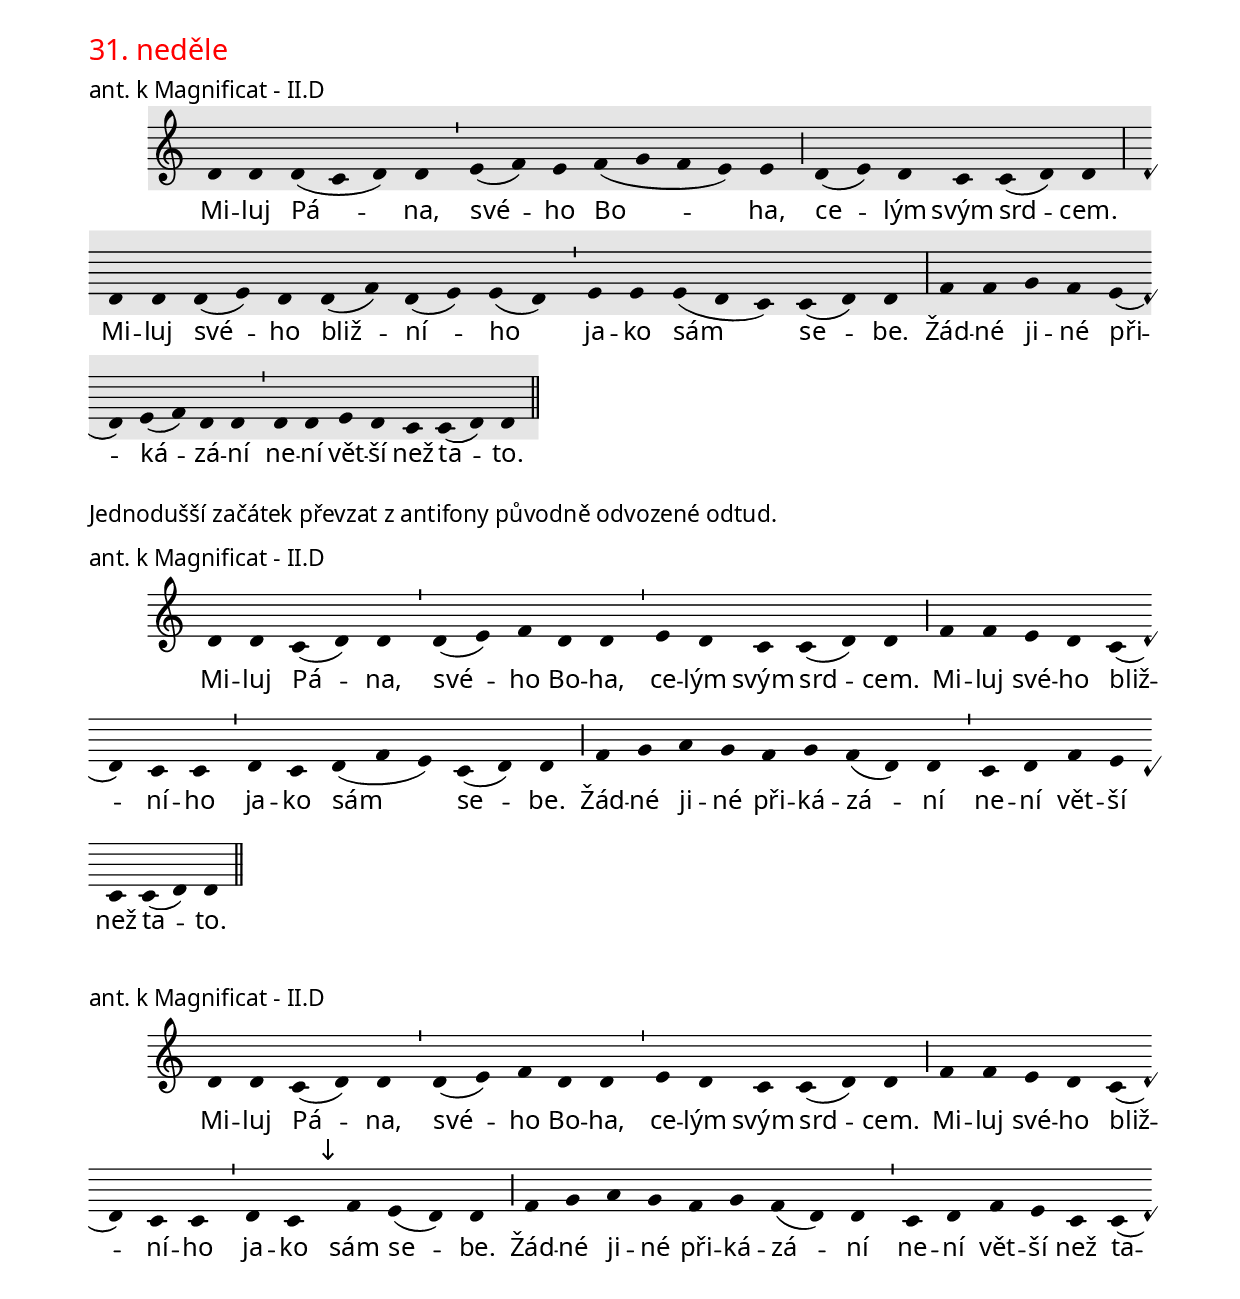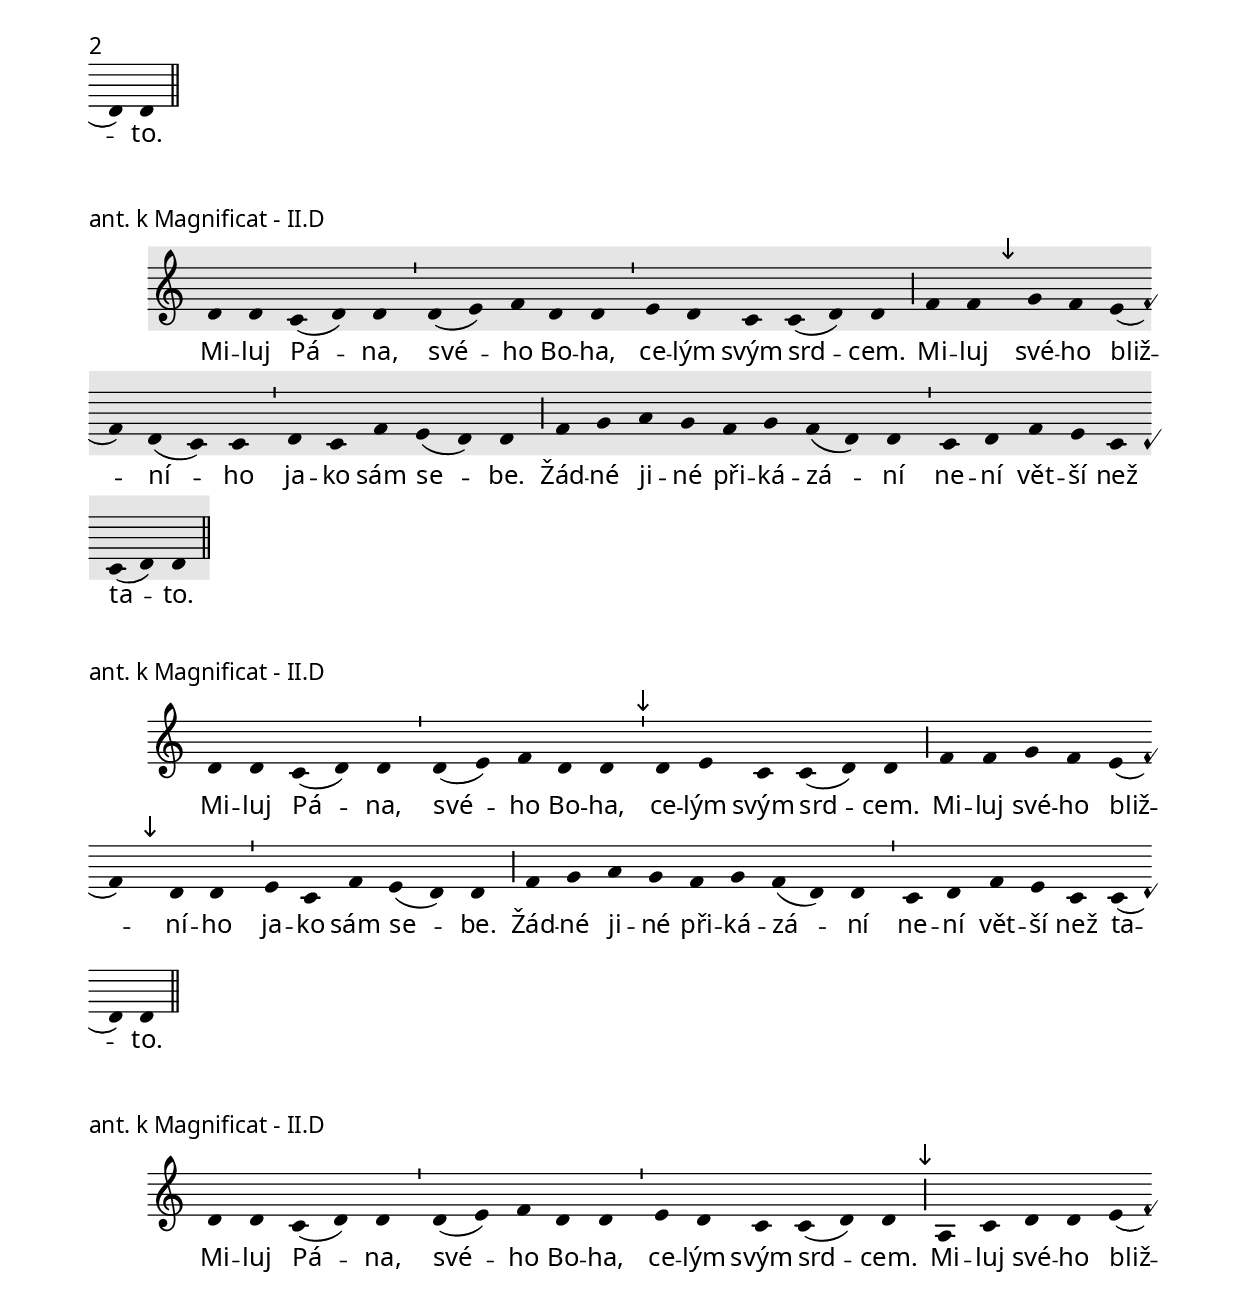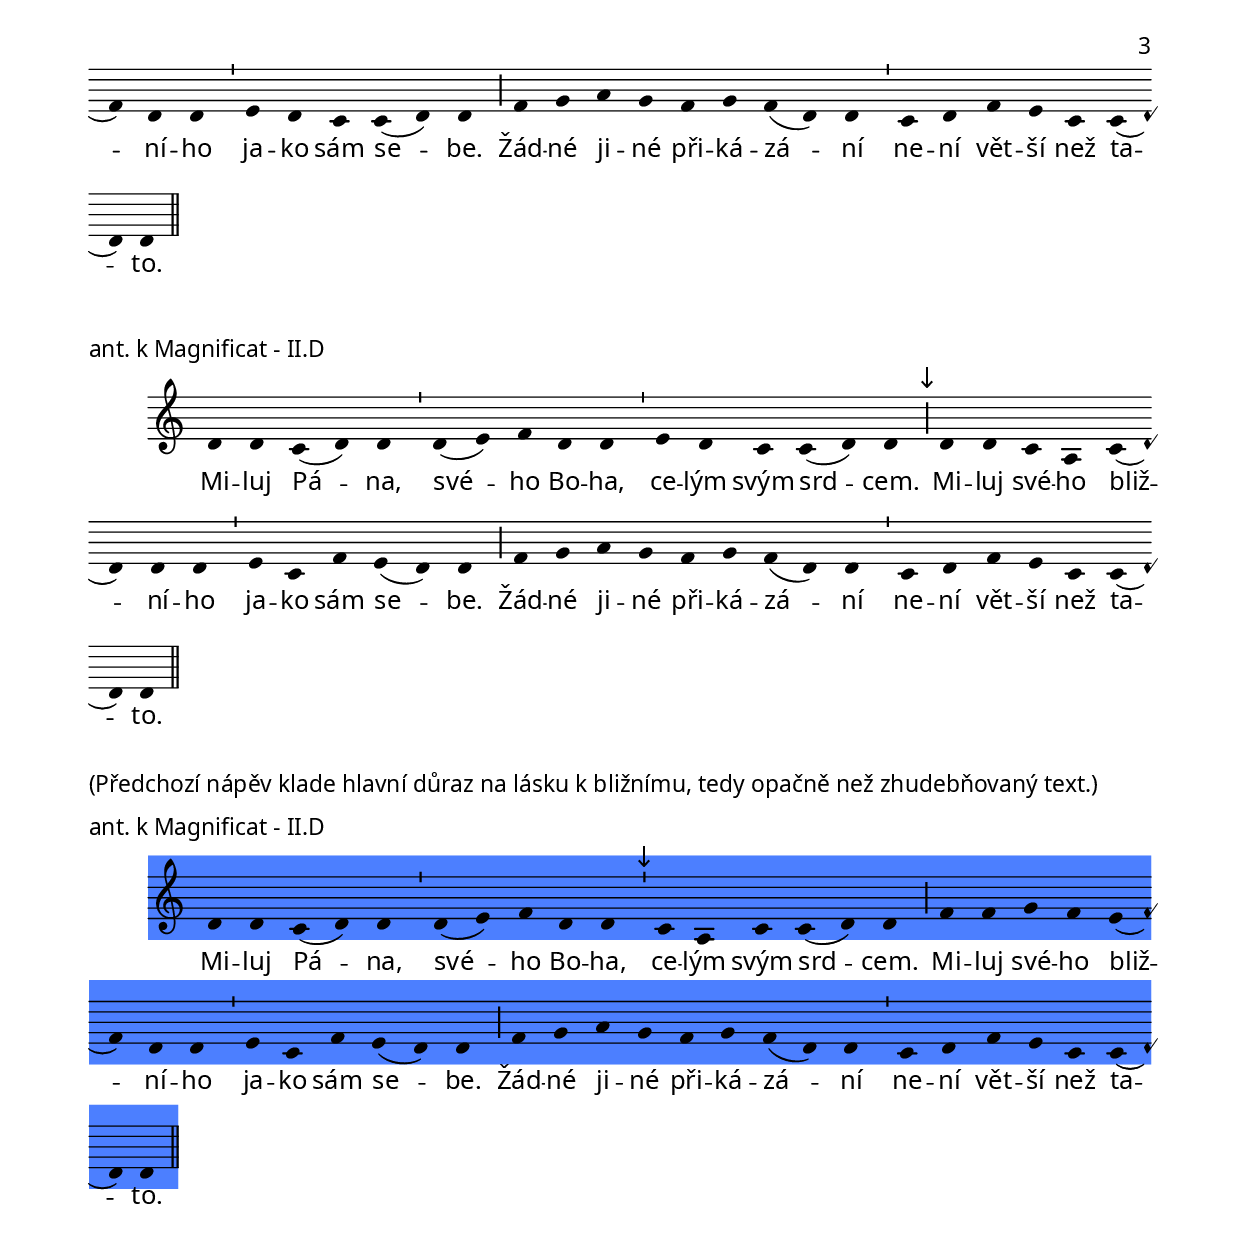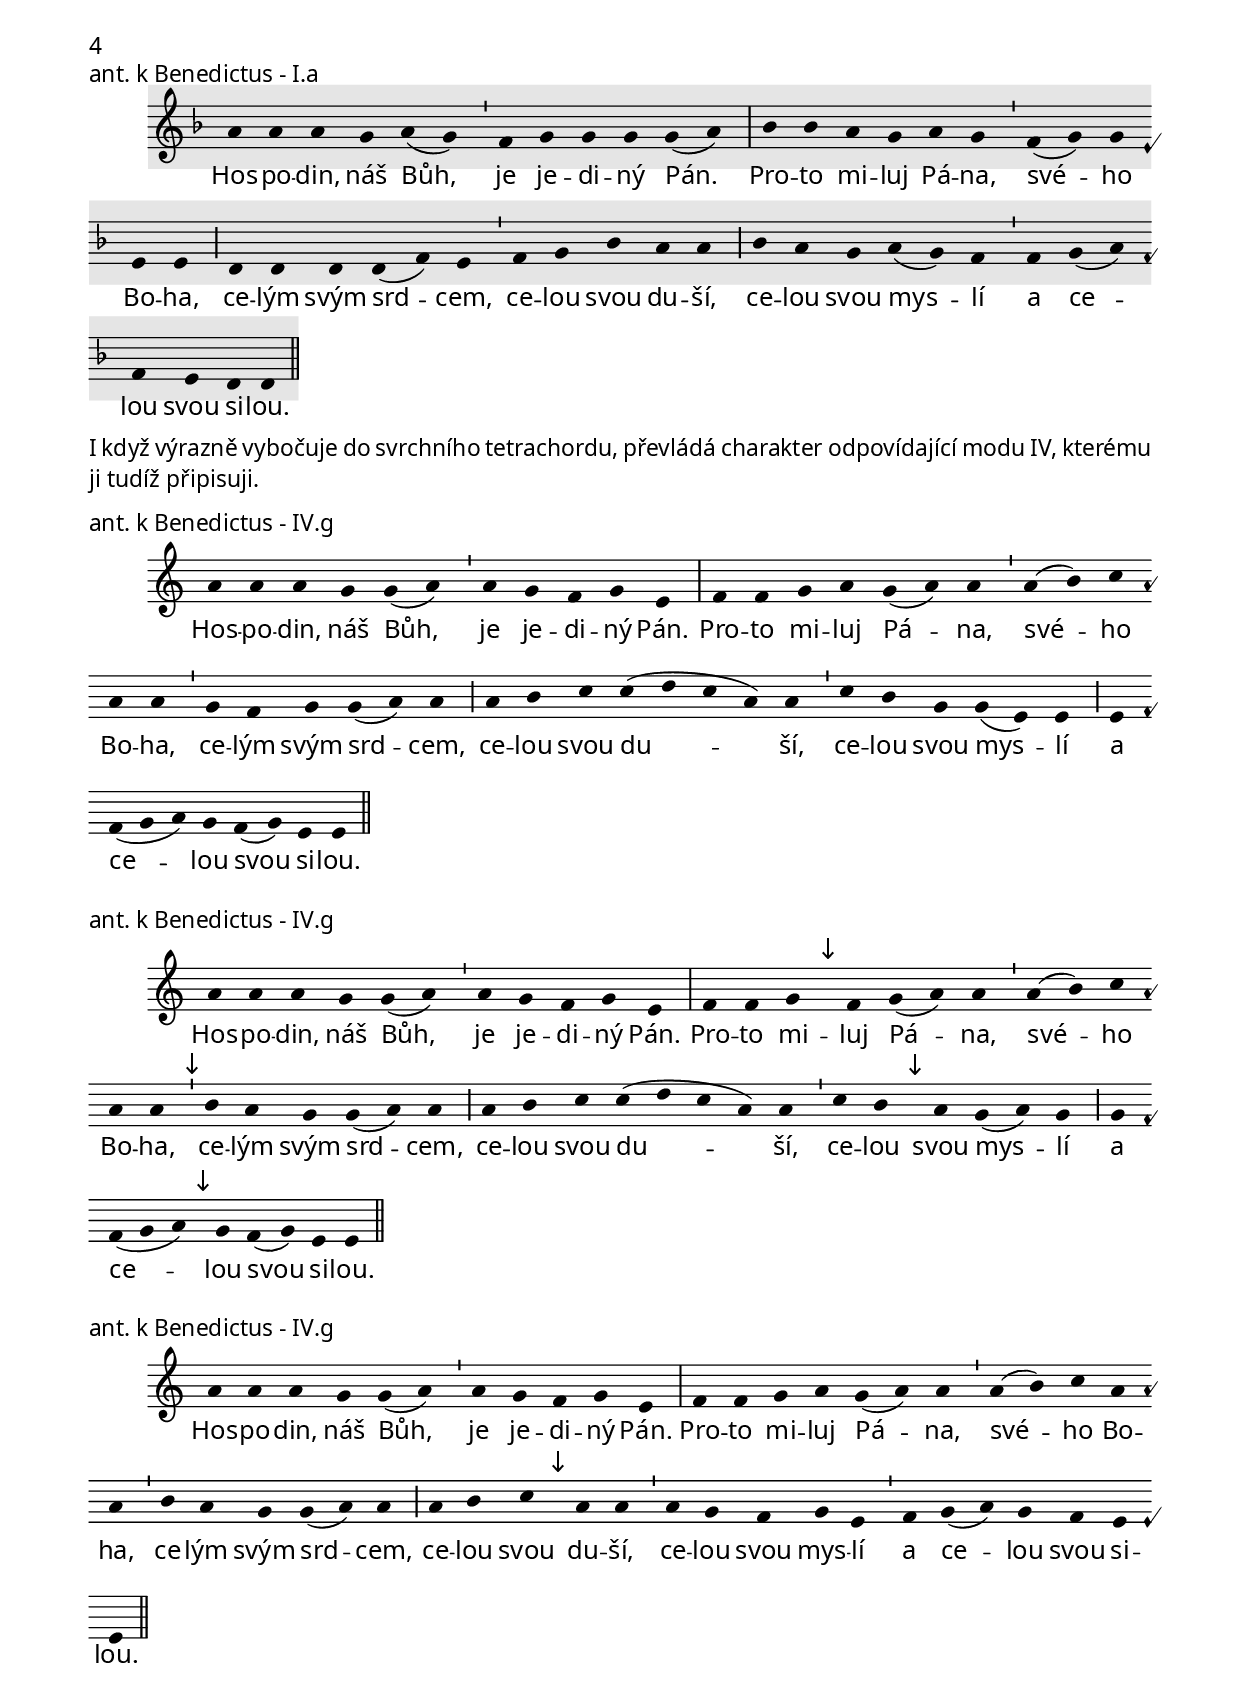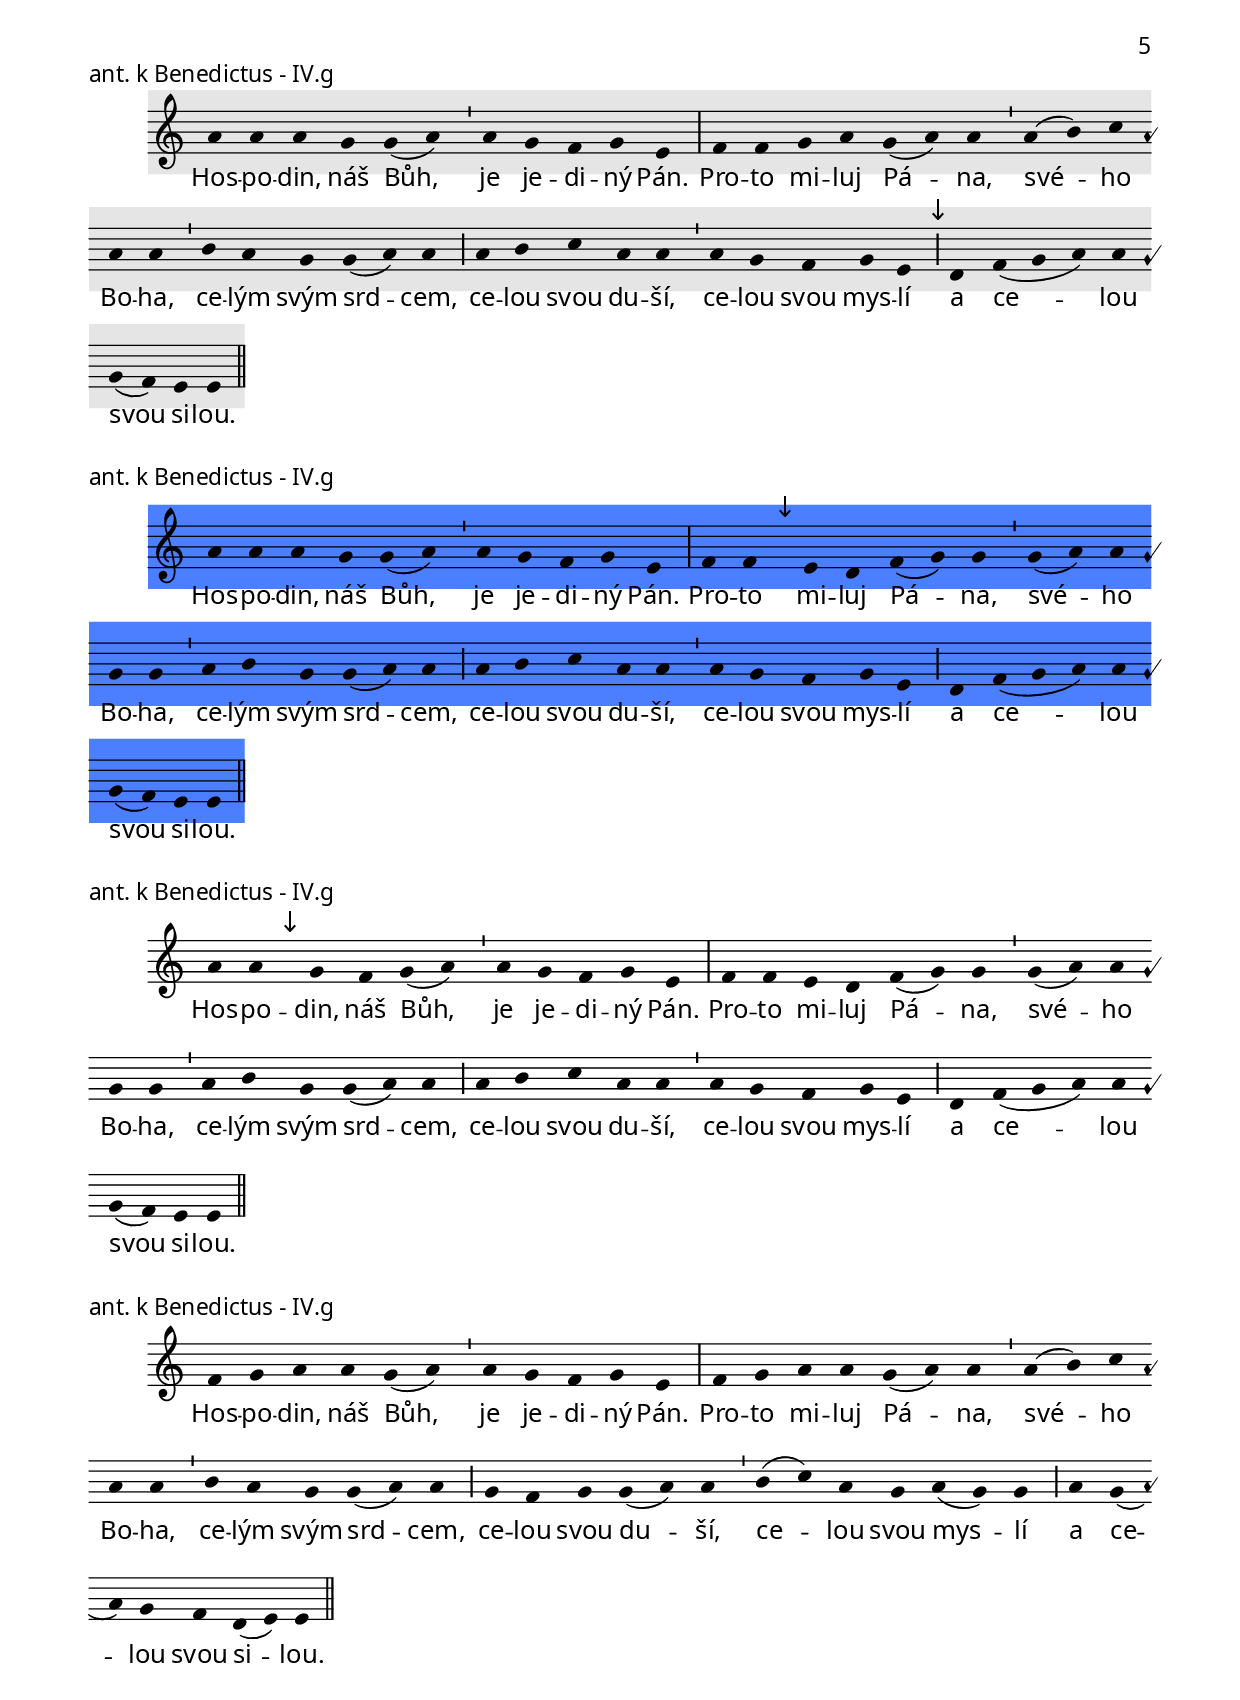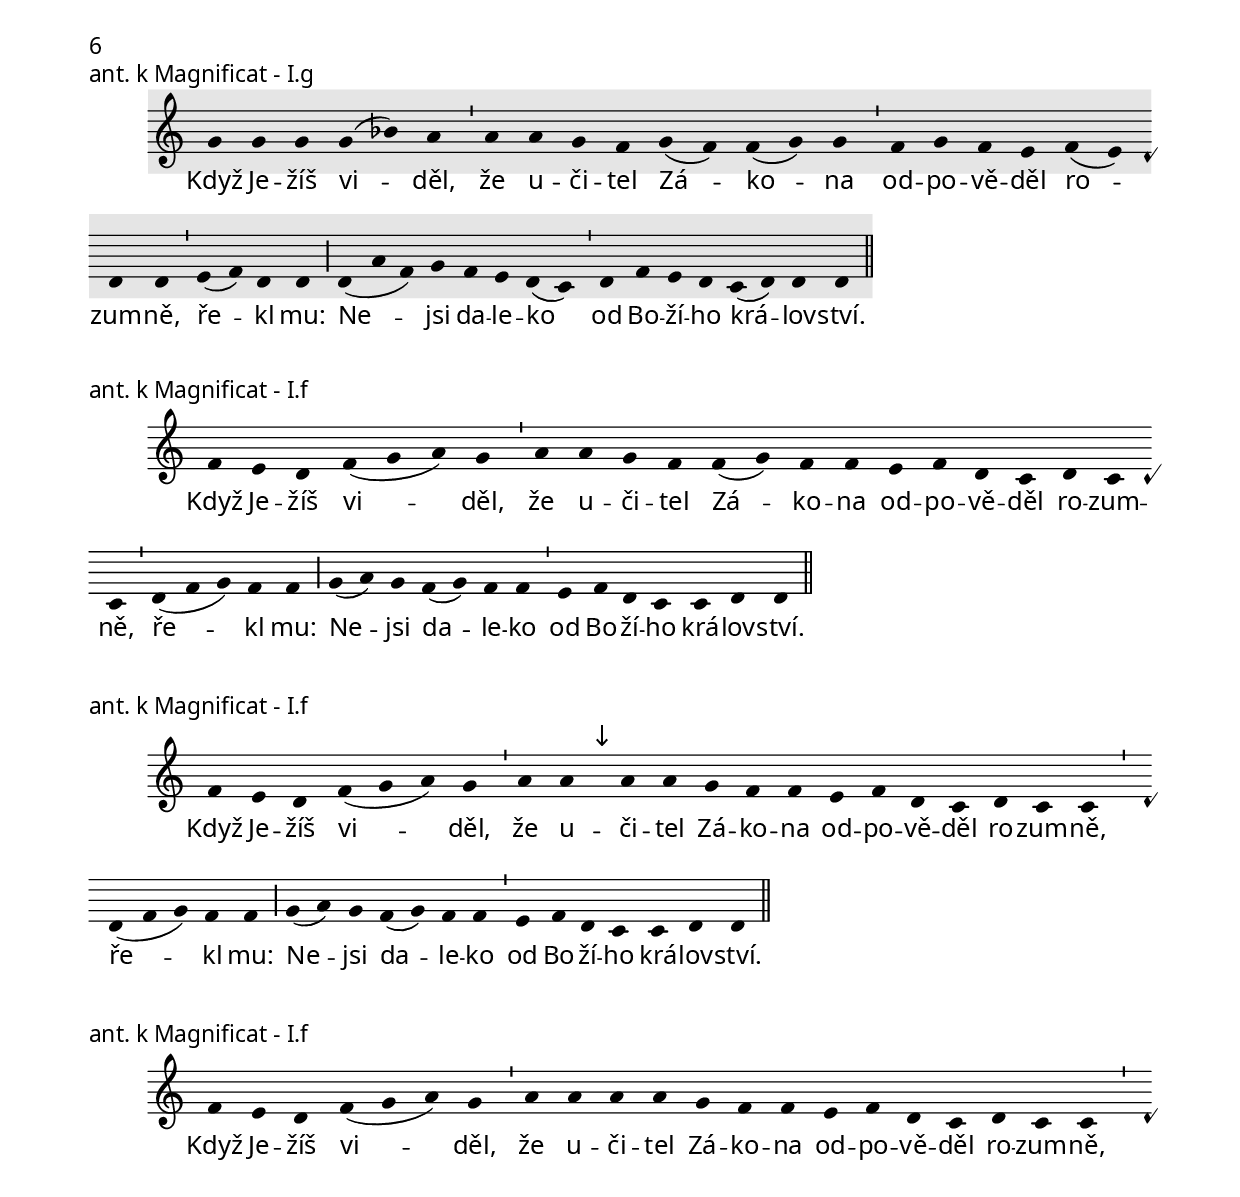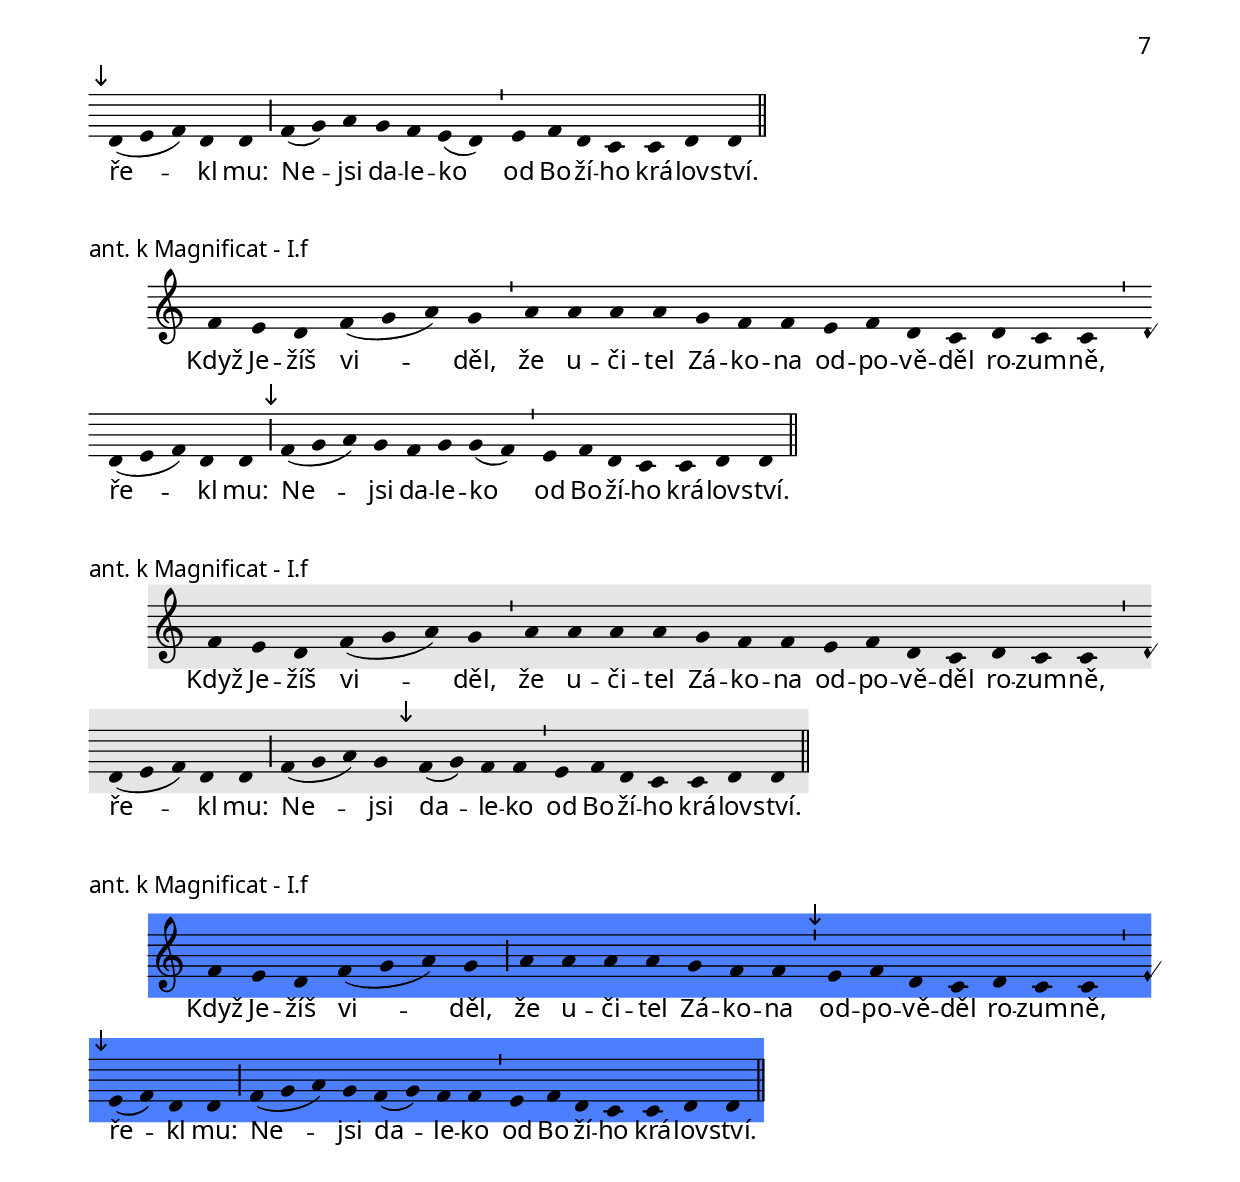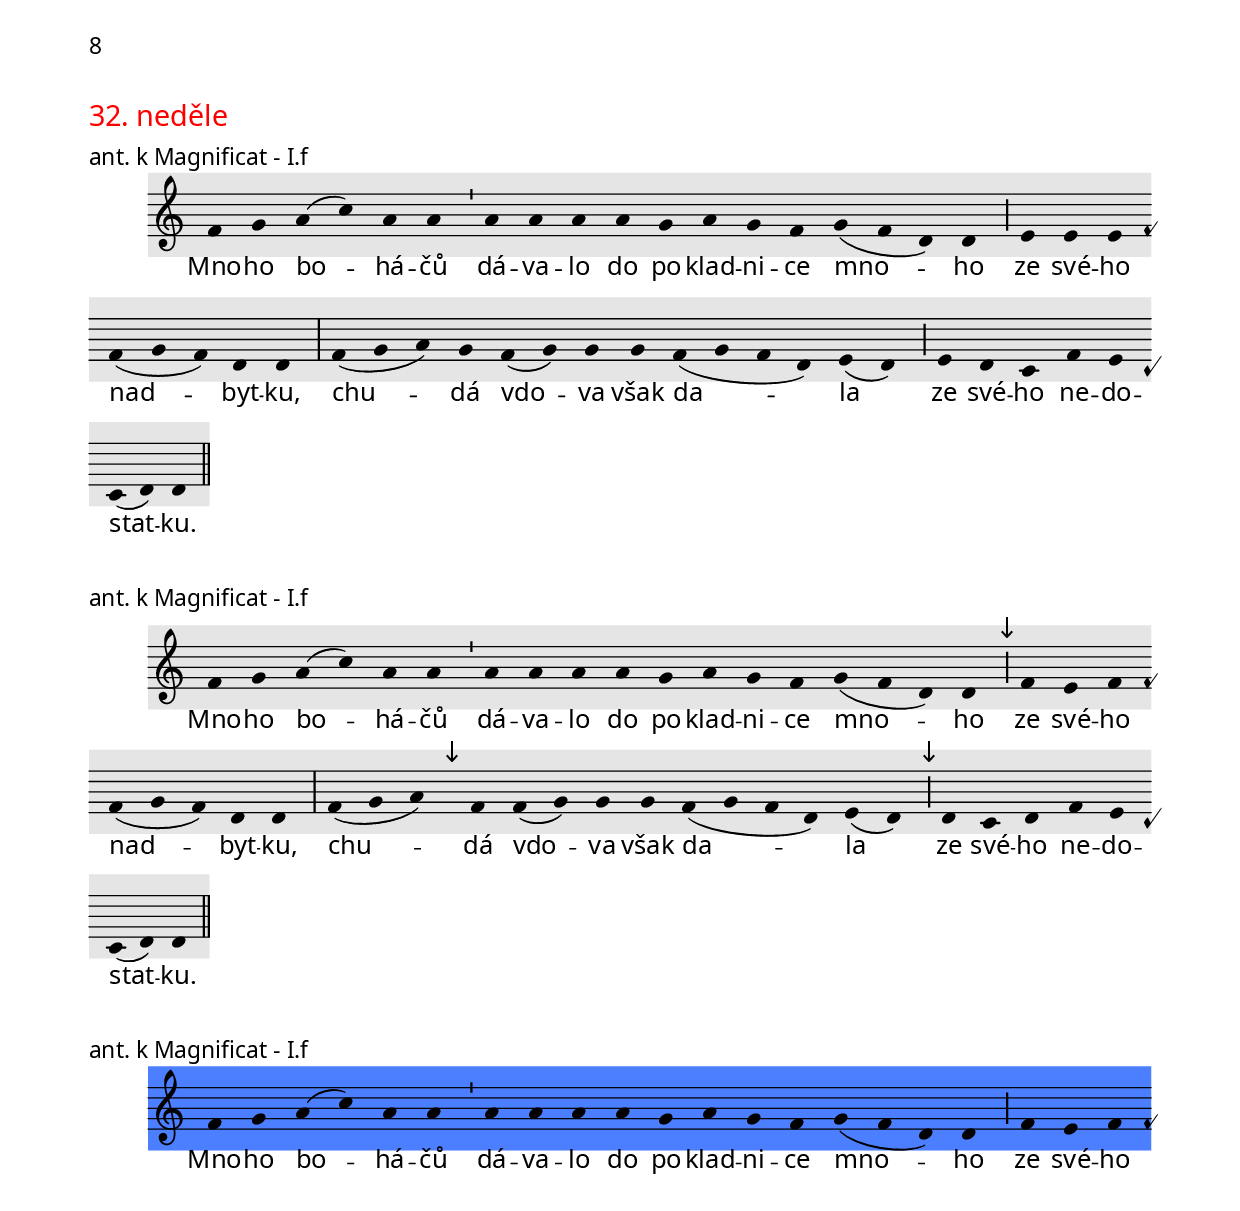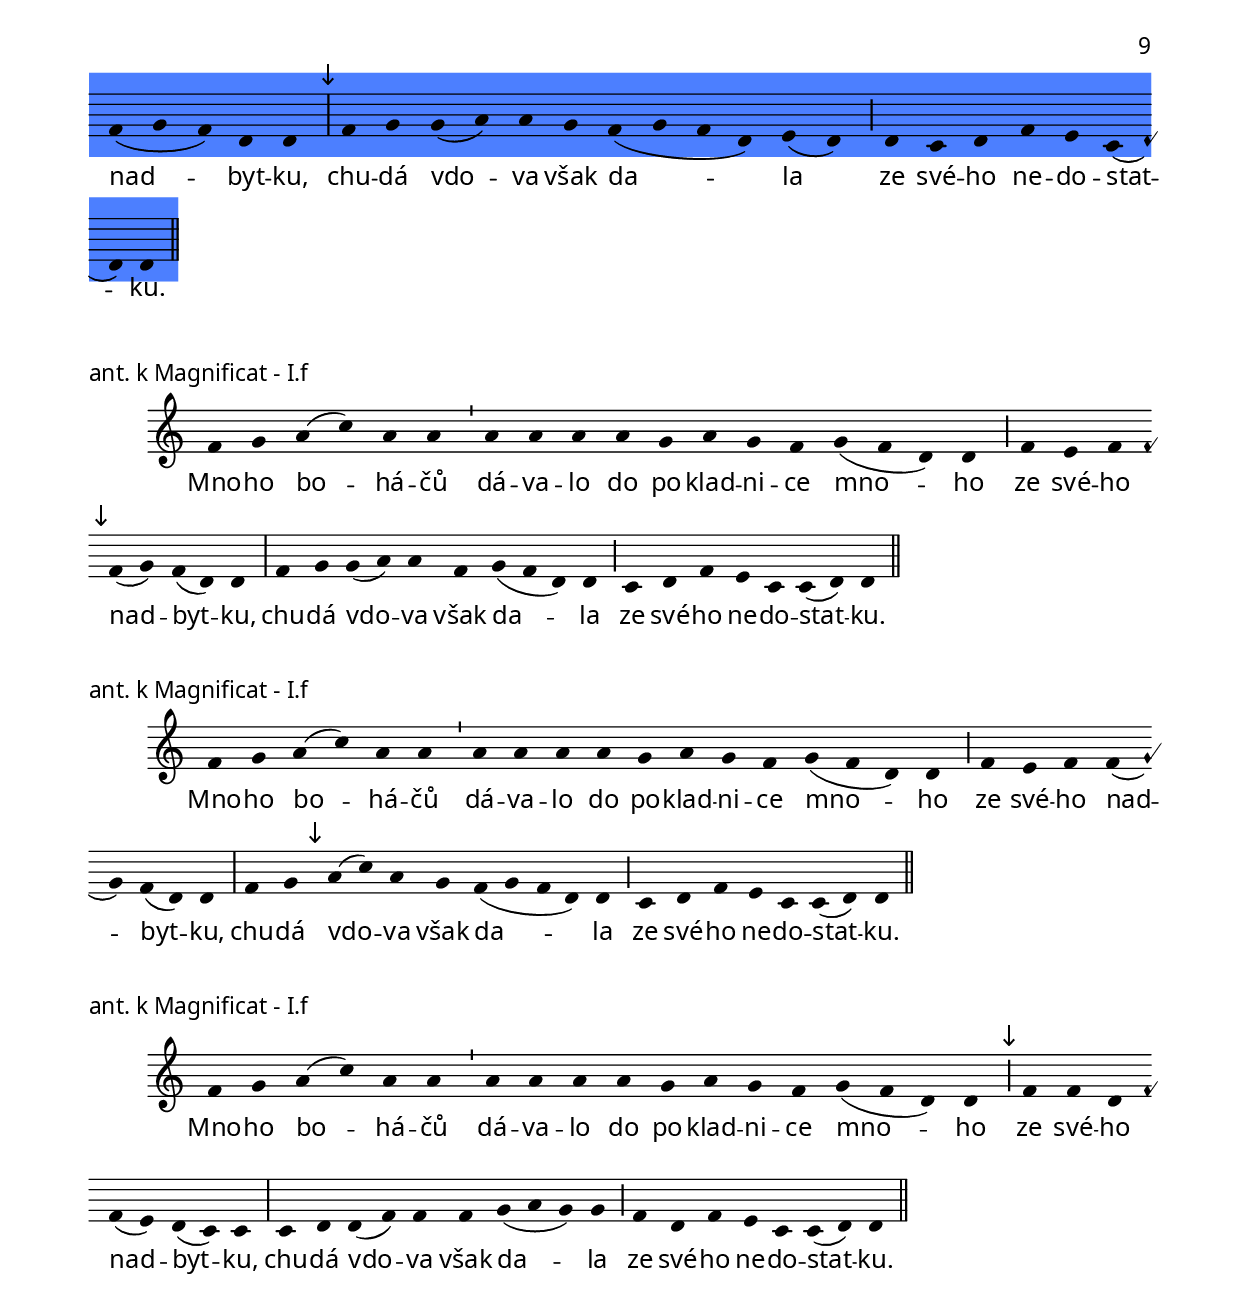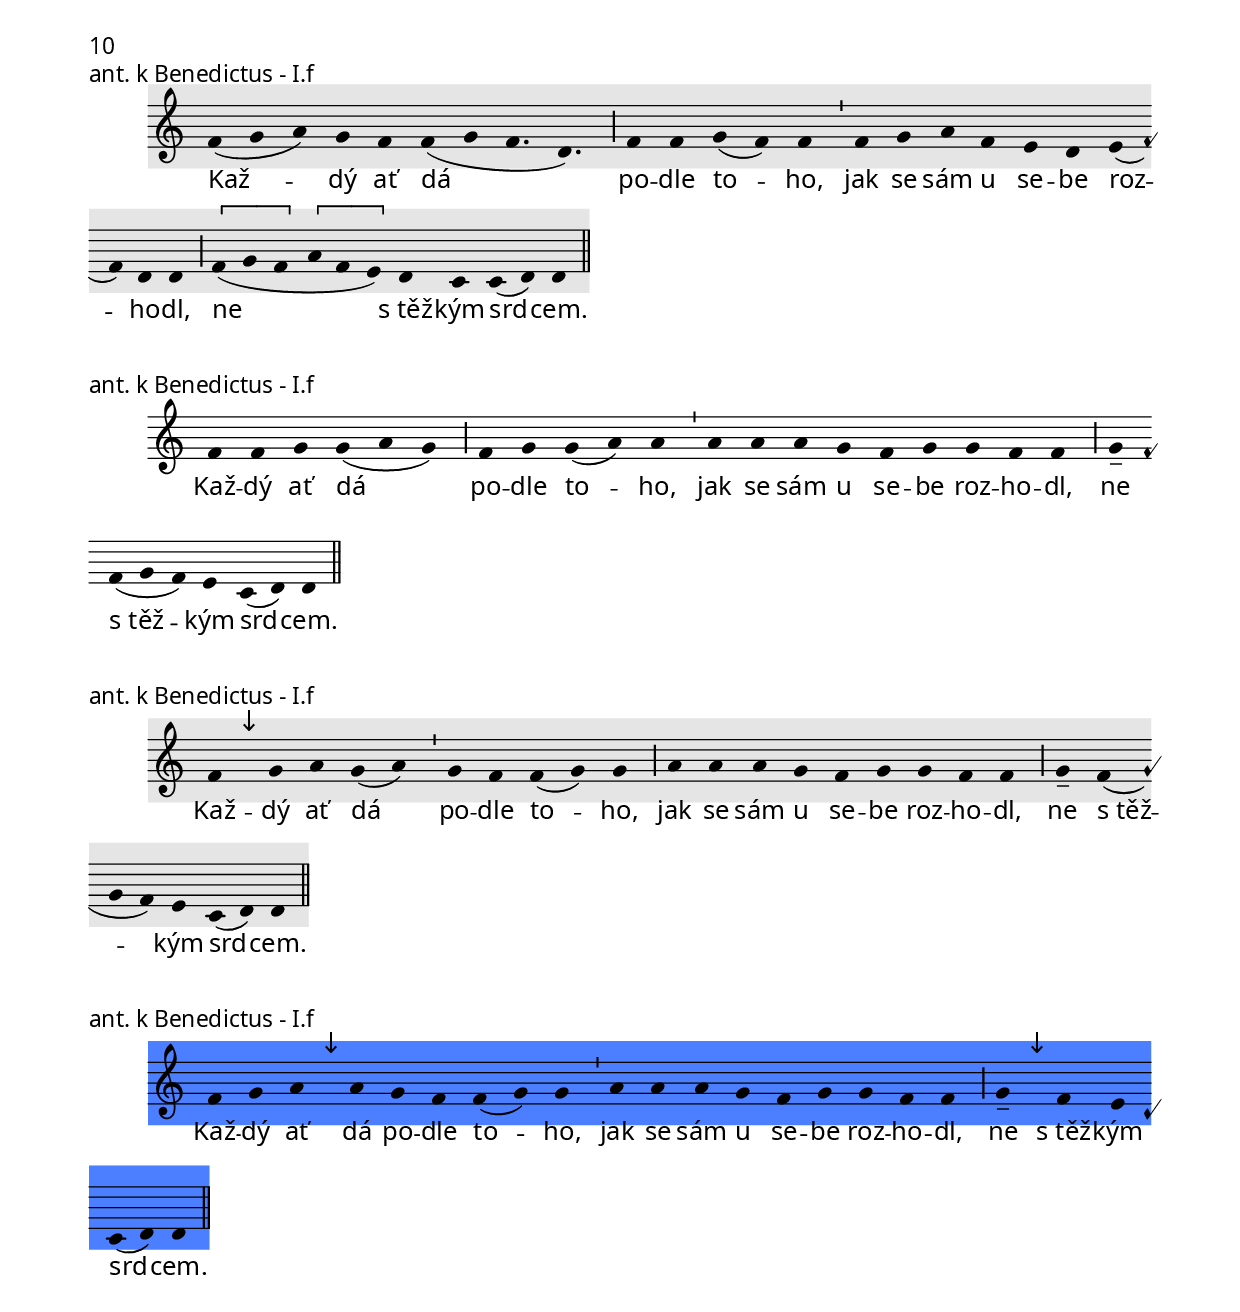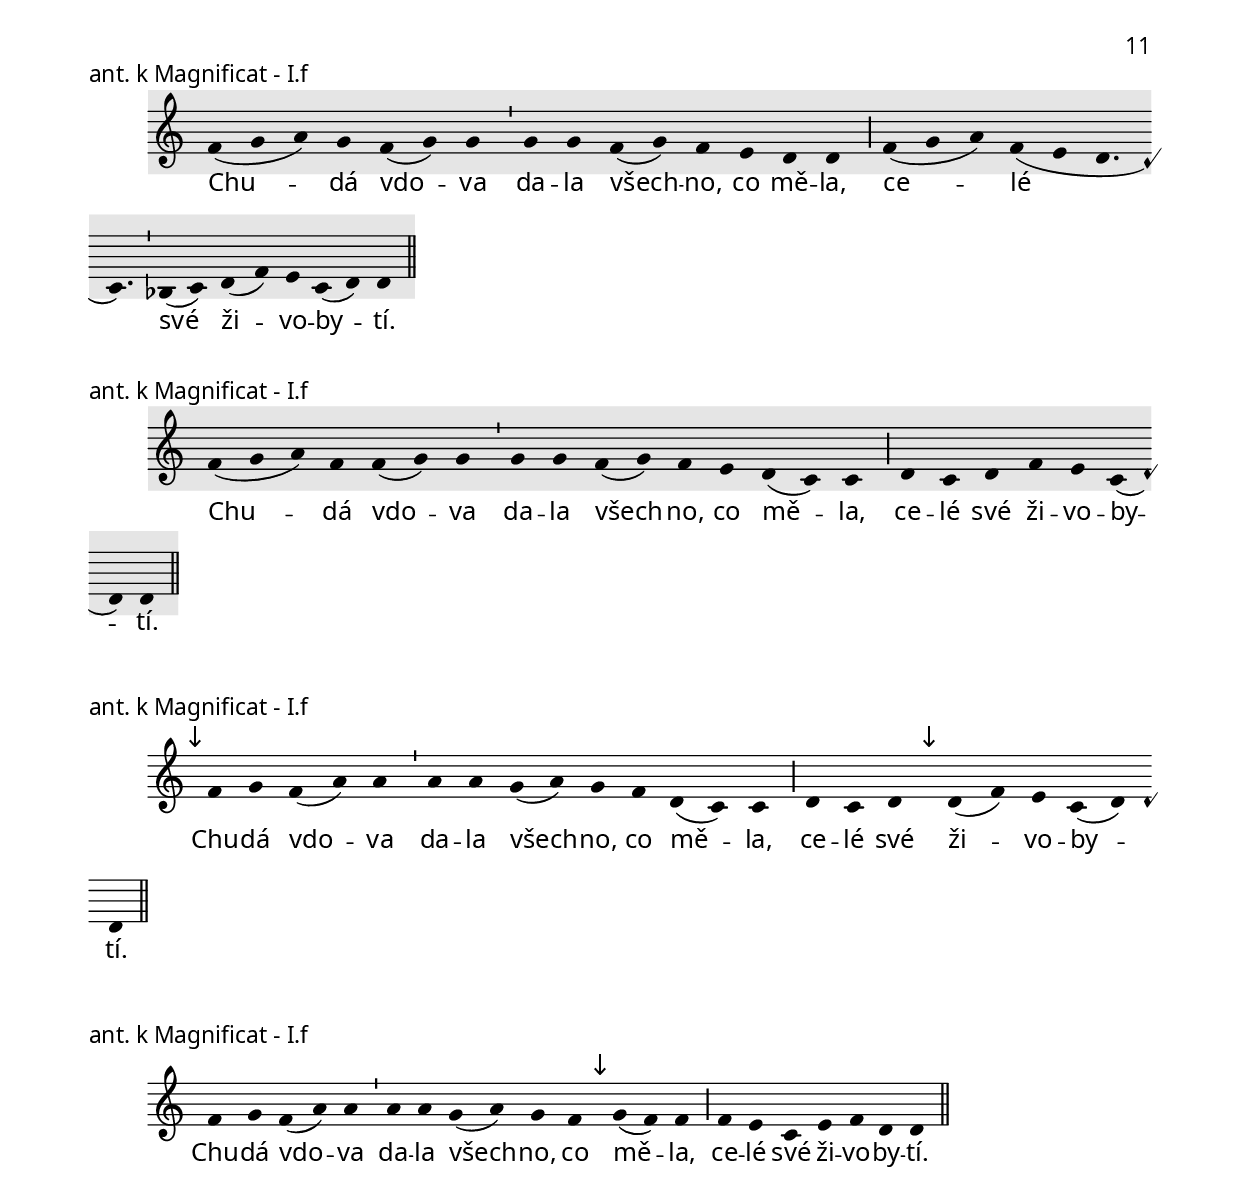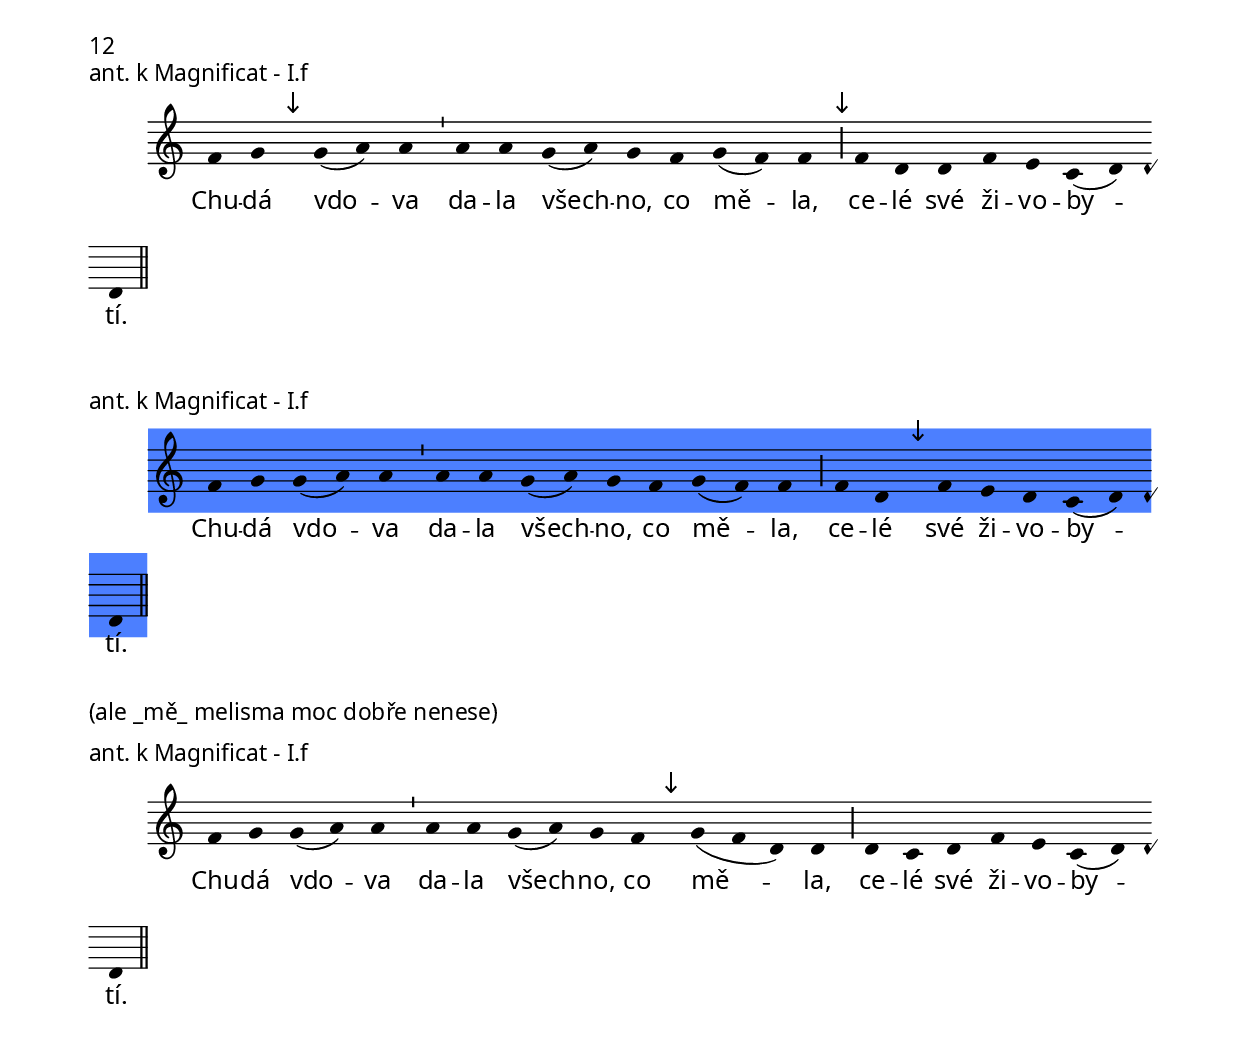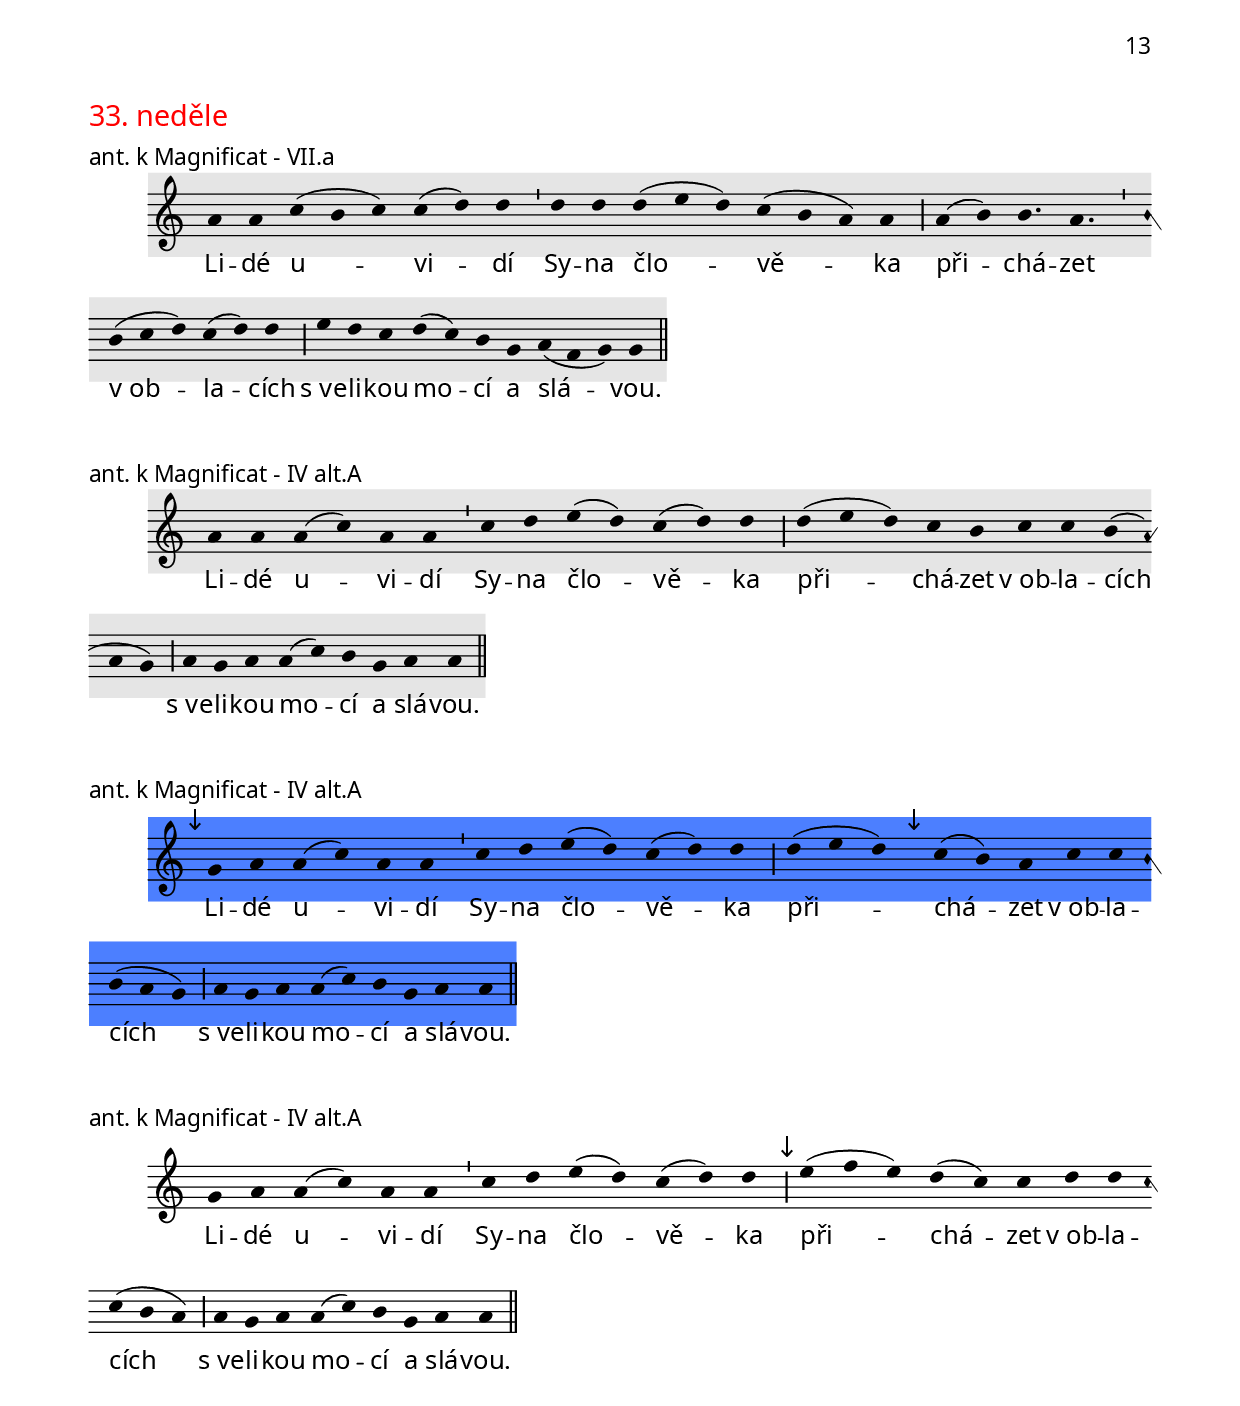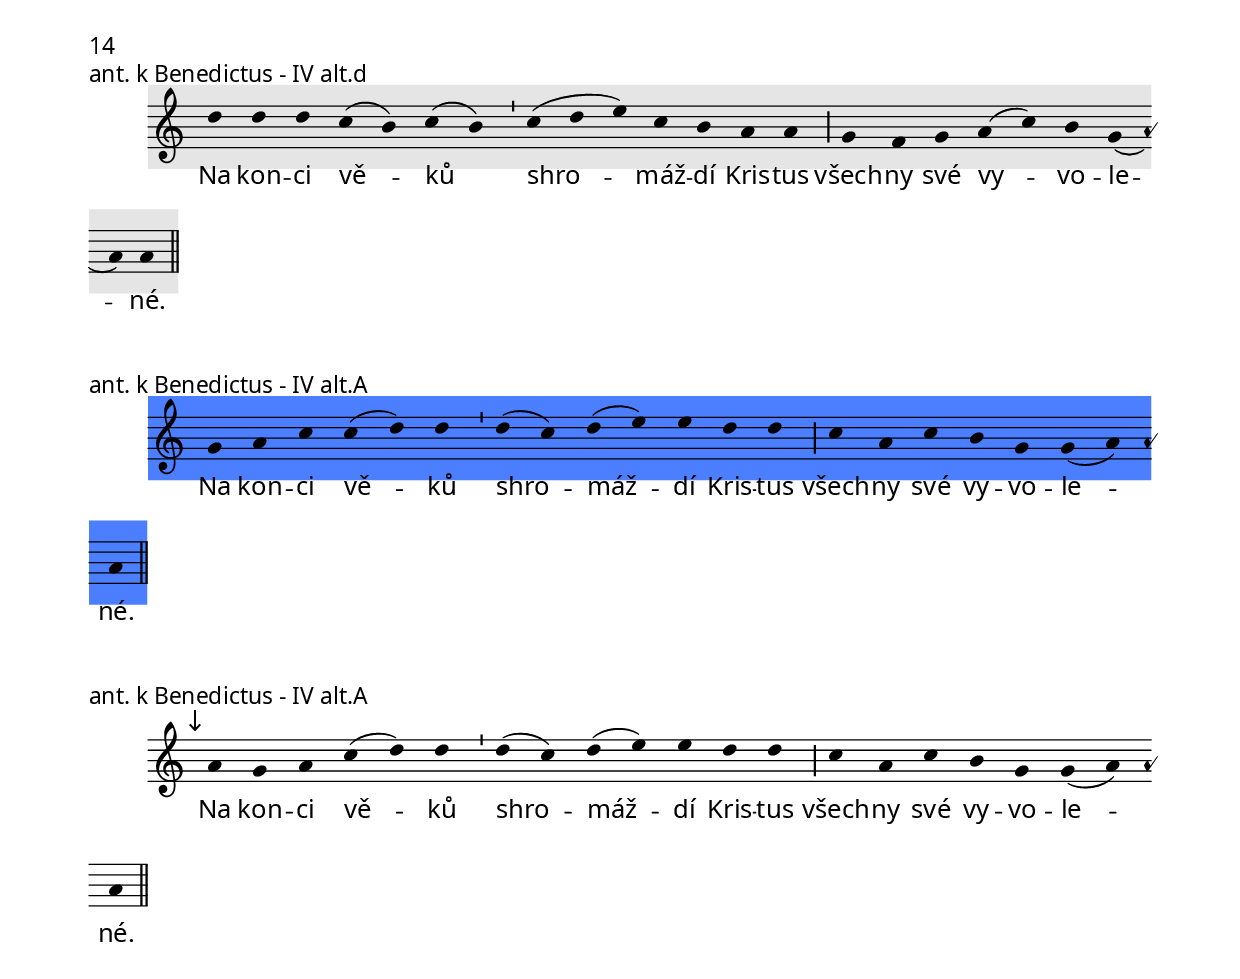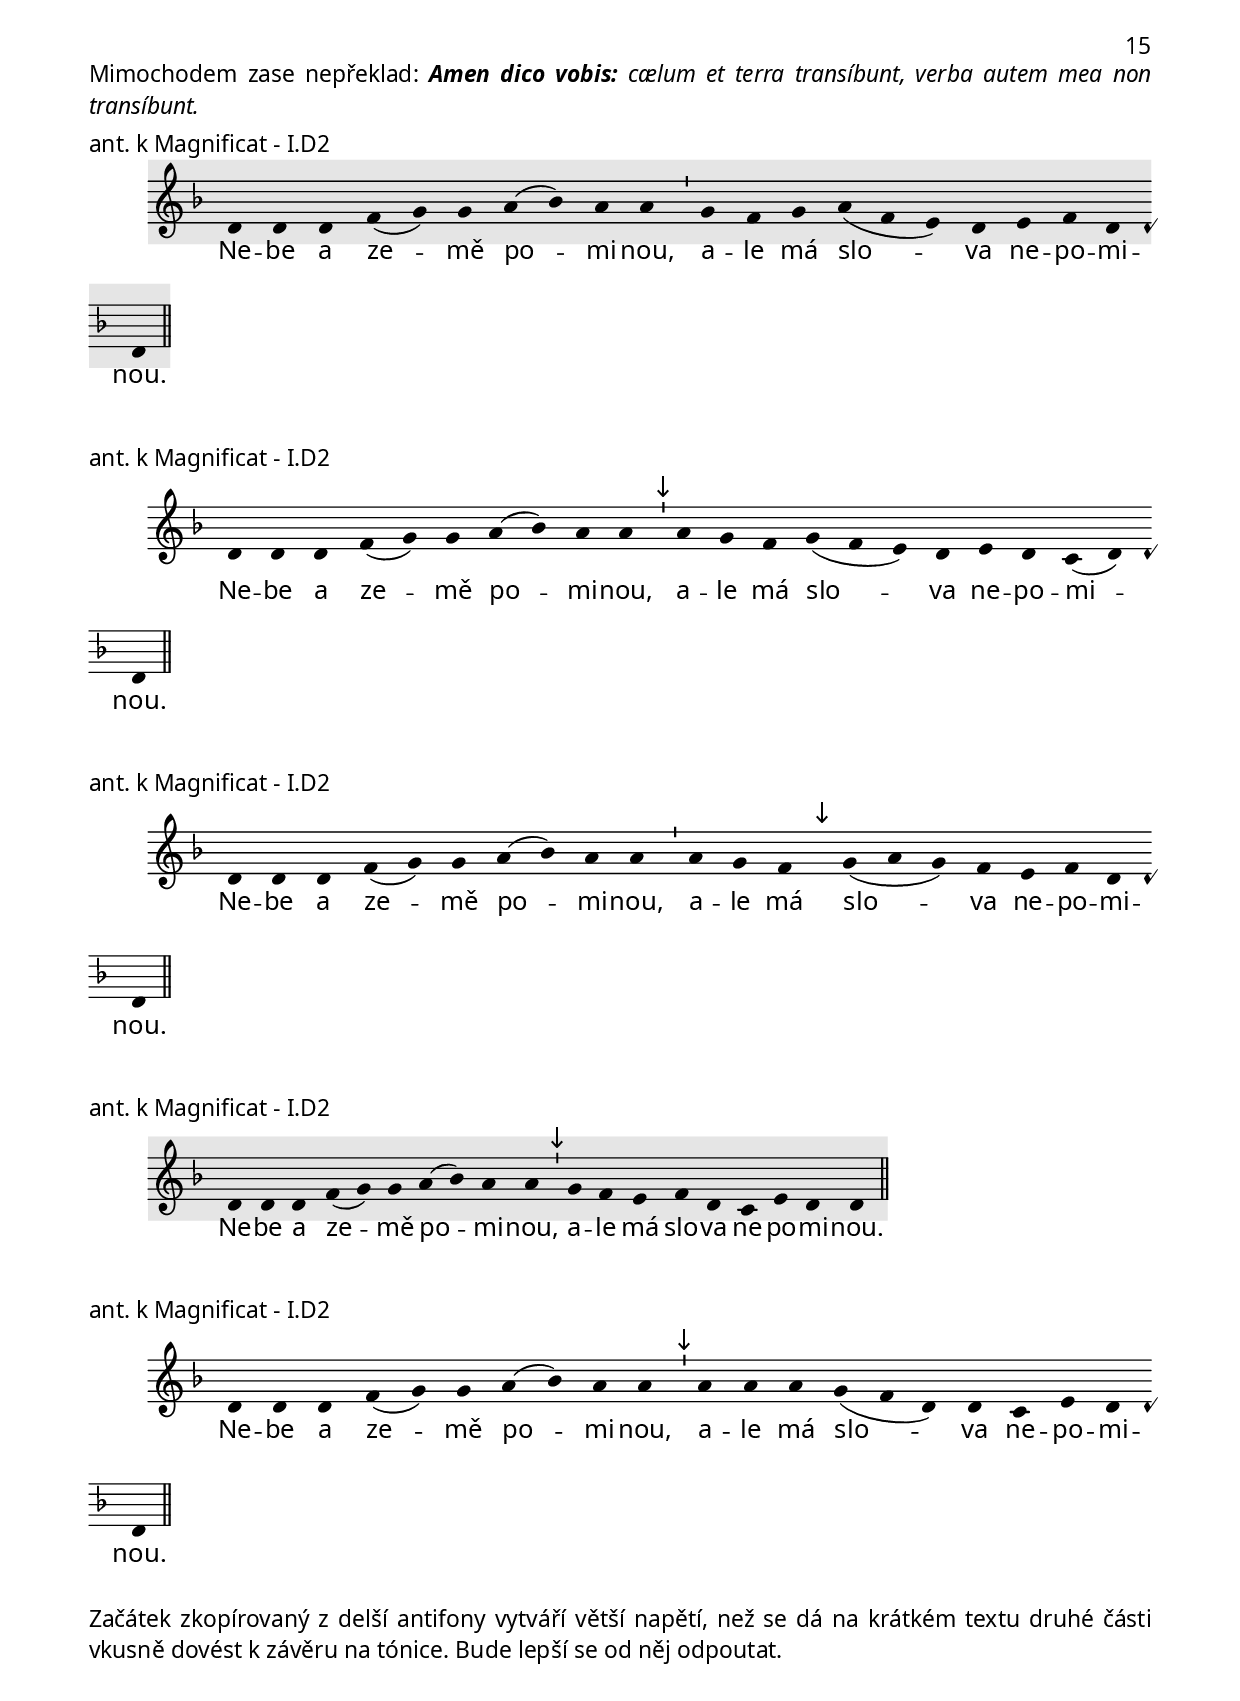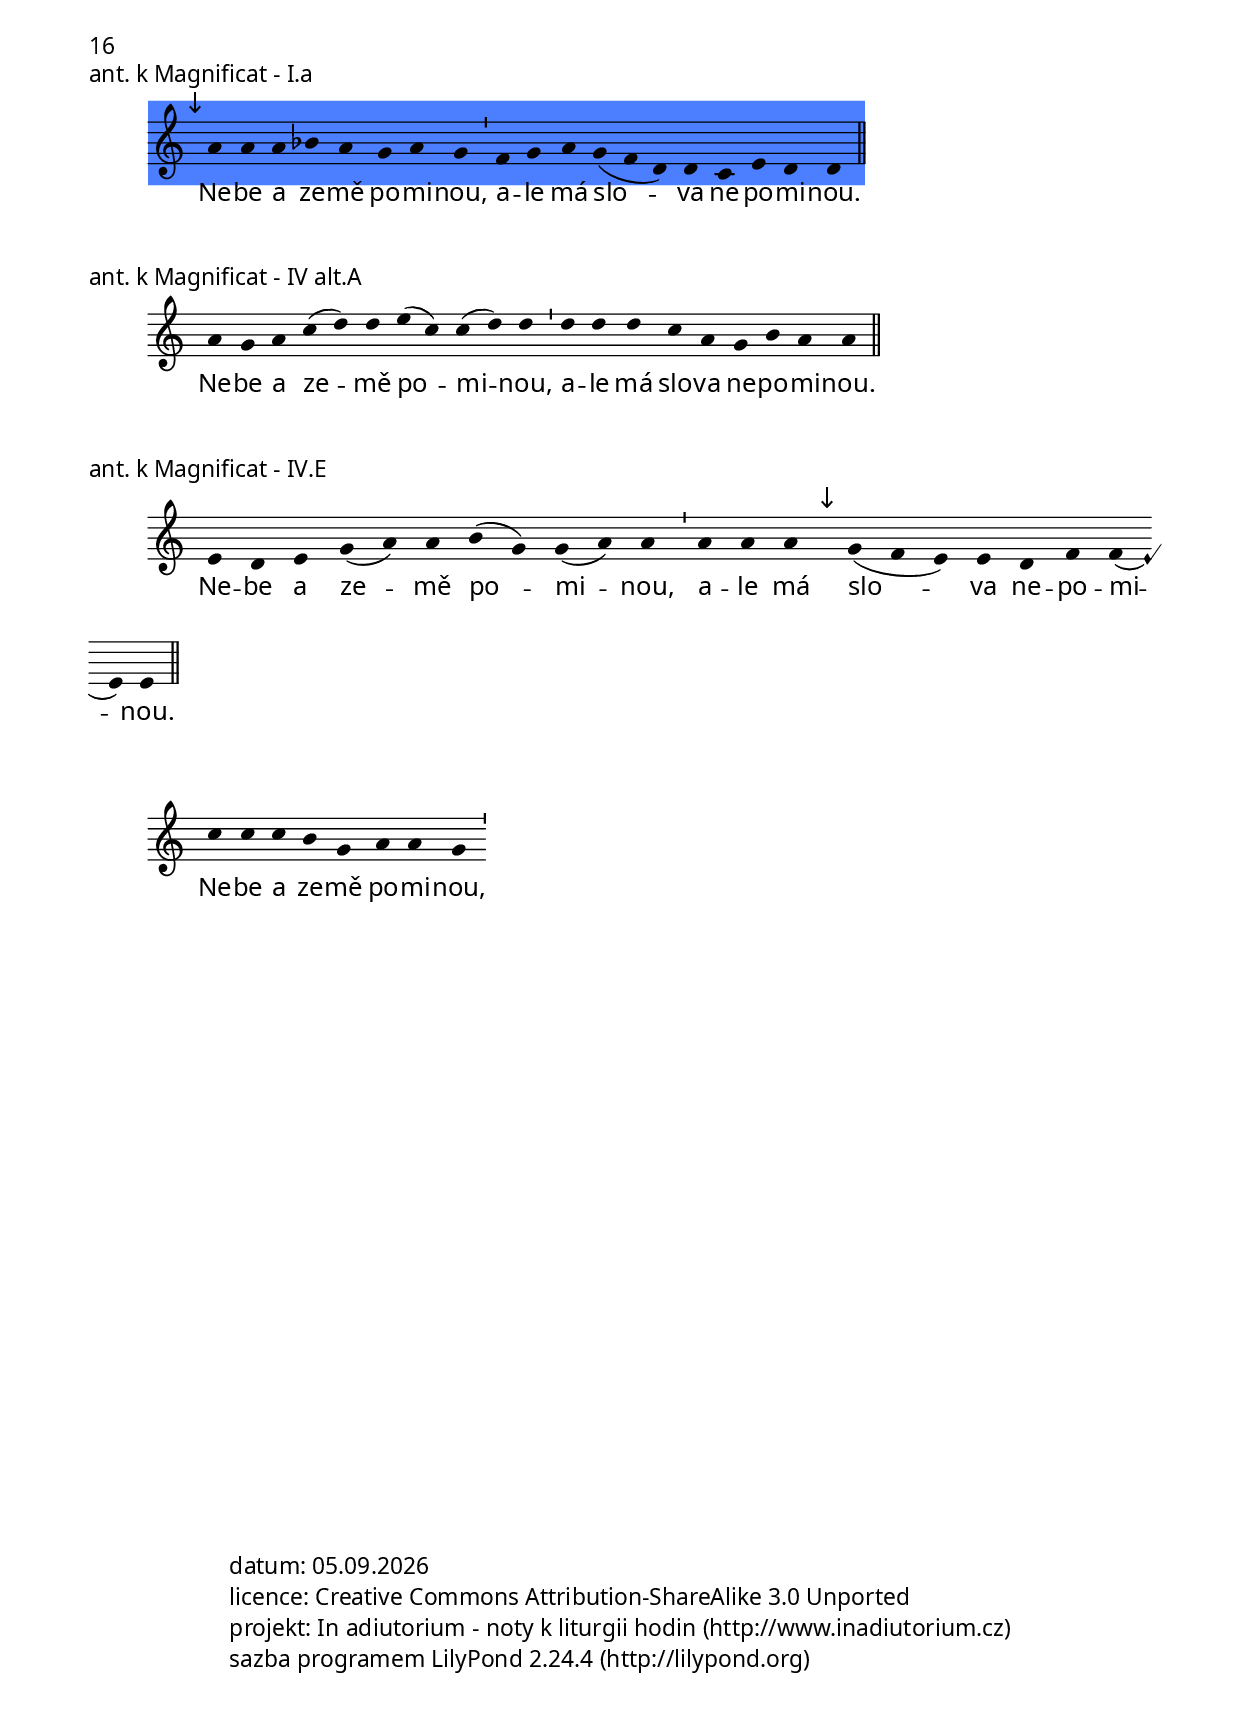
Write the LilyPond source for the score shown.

\version "2.12.0"

\include "../spolecne.ly"

\markup {\nadpisDen {"31. neděle"}}

\score {
  \relative c' {
    \zvyraznovacSedy
    \choralniRezim
    d4 d d( c d) d \barMin e( f) e f( g f e) e \barMaior
    d( e) d c c( d) d \barMax

    d d d( e) d d( f) d( e) e( d) \barMin
    e e e( d c) c( d) d \barMax

    f f g f e( d) e( f) d d \barMin
    d d e d c c( d) d \barFinalis
  }
  \addlyrics {
    Mi -- luj Pá -- na, své -- ho Bo -- ha,
    ce -- lým svým srd -- cem.

    Mi -- luj své -- ho bliž -- ní -- ho
    ja -- ko sám se -- be.

    Žád -- né ji -- né při -- ká -- zá -- ní
    ne -- ní vět -- ší než ta -- to.
  }
  \header {
    quid = "ant. k Magnificat"
    modus = "II"
    differentia = "D"
    psalmus = ""
    placet = "prospěje zjednodušení, viz podobné"
    id = "ne31b-1ne-mag"
    piece = \markup {\sestavTitulekBezZalmu}
  }
}

\markup\justify{
  Jednodušší začátek převzat z antifony původně odvozené odtud.
}
\score {
  \relative c' {
    \choralniRezim
    d4 d c( d) d \barMin d( e) f d d \barMin
    e d c c( d) d \barMaior
    f f e d c( d) c c \barMin
    d c d( f e) c( d) d \barMaior
    f g a g f g f( d) d \barMin
    c d f e c c( d) d \barFinalis
  }
  \addlyrics {
    Mi -- luj Pá -- na, své -- ho Bo -- ha,
    ce -- lým svým srd -- cem.
    Mi -- luj své -- ho bliž -- ní -- ho
    ja -- ko sám se -- be.
    Žád -- né ji -- né při -- ká -- zá -- ní
    ne -- ní vět -- ší než ta -- to.
  }
  \header {
    quid = "ant. k Magnificat"
    modus = "II"
    differentia = "D"
    psalmus = ""
    id = "ne31b-1ne-mag"
    piece = \markup {\sestavTitulekBezZalmu}
  }
}

\score {
  \relative c' {
    \choralniRezim
    d4 d c( d) d \barMin d( e) f d d \barMin
    e d c c( d) d \barMaior
    f f e d c( d) c c \barMin
    d c \mark\sipka f e( d) d \barMaior
    f g a g f g f( d) d \barMin
    c d f e c c( d) d \barFinalis
  }
  \addlyrics {
    Mi -- luj Pá -- na, své -- ho Bo -- ha,
    ce -- lým svým srd -- cem.
    Mi -- luj své -- ho bliž -- ní -- ho
    ja -- ko sám se -- be.
    Žád -- né ji -- né při -- ká -- zá -- ní
    ne -- ní vět -- ší než ta -- to.
  }
  \header {
    quid = "ant. k Magnificat"
    modus = "II"
    differentia = "D"
    psalmus = ""
    id = "ne31b-1ne-mag"
    piece = \markup {\sestavTitulekBezZalmu}
  }
}

\score {
  \relative c' {
    \zvyraznovacSedy
    \choralniRezim
    d4 d c( d) d \barMin d( e) f d d \barMin
    e d c c( d) d \barMaior
    f f \mark\sipka g f e( f) d( c) c \barMin
    d c f e( d) d \barMaior
    f g a g f g f( d) d \barMin
    c d f e c c( d) d \barFinalis
  }
  \addlyrics {
    Mi -- luj Pá -- na, své -- ho Bo -- ha,
    ce -- lým svým srd -- cem.
    Mi -- luj své -- ho bliž -- ní -- ho
    ja -- ko sám se -- be.
    Žád -- né ji -- né při -- ká -- zá -- ní
    ne -- ní vět -- ší než ta -- to.
  }
  \header {
    quid = "ant. k Magnificat"
    modus = "II"
    differentia = "D"
    psalmus = ""
    id = "ne31b-1ne-mag"
    piece = \markup {\sestavTitulekBezZalmu}
  }
}

\score {
  \relative c' {
    \choralniRezim
    d4 d c( d) d \barMin d( e) f d d \barMin
    \mark\sipka d e c c( d) d \barMaior
    f f g f e( f) \mark\sipka d d \barMin
    e c f e( d) d \barMaior
    f g a g f g f( d) d \barMin
    c d f e c c( d) d \barFinalis
  }
  \addlyrics {
    Mi -- luj Pá -- na, své -- ho Bo -- ha,
    ce -- lým svým srd -- cem.
    Mi -- luj své -- ho bliž -- ní -- ho
    ja -- ko sám se -- be.
    Žád -- né ji -- né při -- ká -- zá -- ní
    ne -- ní vět -- ší než ta -- to.
  }
  \header {
    quid = "ant. k Magnificat"
    modus = "II"
    differentia = "D"
    psalmus = ""
    id = "ne31b-1ne-mag"
    piece = \markup {\sestavTitulekBezZalmu}
  }
}

\score {
  \relative c' {
    \choralniRezim
    d4 d c( d) d \barMin d( e) f d d \barMin
    e d c c( d) d \barMaior
    \mark\sipka a c d d e( f) d d \barMin
    e d c c( d) d \barMaior
    f g a g f g f( d) d \barMin
    c d f e c c( d) d \barFinalis
  }
  \addlyrics {
    Mi -- luj Pá -- na, své -- ho Bo -- ha,
    ce -- lým svým srd -- cem.
    Mi -- luj své -- ho bliž -- ní -- ho
    ja -- ko sám se -- be.
    Žád -- né ji -- né při -- ká -- zá -- ní
    ne -- ní vět -- ší než ta -- to.
  }
  \header {
    quid = "ant. k Magnificat"
    modus = "II"
    differentia = "D"
    psalmus = ""
    id = "ne31b-1ne-mag"
    piece = \markup {\sestavTitulekBezZalmu}
  }
}

\score {
  \relative c' {
    \choralniRezim
    d4 d c( d) d \barMin d( e) f d d \barMin
    e d c c( d) d \barMaior
    \mark\sipka d d c a c( d) d d \barMin
    e c f e( d) d \barMaior
    f g a g f g f( d) d \barMin
    c d f e c c( d) d \barFinalis
  }
  \addlyrics {
    Mi -- luj Pá -- na, své -- ho Bo -- ha,
    ce -- lým svým srd -- cem.
    Mi -- luj své -- ho bliž -- ní -- ho
    ja -- ko sám se -- be.
    Žád -- né ji -- né při -- ká -- zá -- ní
    ne -- ní vět -- ší než ta -- to.
  }
  \header {
    quid = "ant. k Magnificat"
    modus = "II"
    differentia = "D"
    psalmus = ""
    id = "ne31b-1ne-mag"
    piece = \markup {\sestavTitulekBezZalmu}
  }
}

\markup\justify{
  (Předchozí nápěv klade hlavní důraz na lásku k bližnímu,
  tedy opačně než zhudebňovaný text.)
}
\score {
  \relative c' {
    \zvyraznovacModry
    \choralniRezim
    d4 d c( d) d \barMin d( e) f d d \barMin
    \mark\sipka c a c c( d) d \barMaior
    f f g f e( f) d d \barMin
    e c f e( d) d \barMaior
    f g a g f g f( d) d \barMin
    c d f e c c( d) d \barFinalis
  }
  \addlyrics {
    Mi -- luj Pá -- na, své -- ho Bo -- ha,
    ce -- lým svým srd -- cem.
    Mi -- luj své -- ho bliž -- ní -- ho
    ja -- ko sám se -- be.
    Žád -- né ji -- né při -- ká -- zá -- ní
    ne -- ní vět -- ší než ta -- to.
  }
  \header {
    quid = "ant. k Magnificat"
    modus = "II"
    differentia = "D"
    psalmus = ""
    id = "ne31b-1ne-mag"
    piece = \markup {\sestavTitulekBezZalmu}
  }
}

\pageBreak

\score {
  \relative c'' {
    \zvyraznovacSedy
    \choralniRezim
    \key f \major
    a4 a a g a( g) \barMin f g g g g( a) \barMax
    bes bes a g a g \barMin f( g) g e e \barMaior
    d d d d( f) e \barMin
    f g bes a a \barMaior
    bes a g a( g) f \barMin
    f g( a) f e d d \barFinalis
  }
  \addlyrics {
    Hos -- po -- din, náš Bůh, je je -- di -- ný Pán.

    Pro -- to mi -- luj Pá -- na, své -- ho Bo -- ha,
    ce -- lým svým srd -- cem,
    ce -- lou svou du -- ší,
    ce -- lou svou mys -- lí
    a ce -- lou svou si -- lou.
  }
  \header {
    quid = "ant. k Benedictus"
    modus = "I"
    differentia = "a"
    psalmus = ""
    placet = "_je_ nesmí být takto odsazené"
    id = "ne31b-rch-ben"
    piece = \markup {\sestavTitulekBezZalmu}
  }
}

\markup\justify{
  I když výrazně vybočuje do svrchního tetrachordu,
  převládá charakter odpovídající modu IV, kterému ji tudíž připisuji.
}
\score {
  \relative c'' {
    \choralniRezim
    a4 a a g g( a) \barMin a g f g e \barMax
    f f g a g( a) a \barMin a( b) c a a \barMin
    g f g g( a) a \barMaior
    a b c c( d c a) a \barMin
    c b g g( e) e \barMaior
    e f( g a) g f( g) e e \barFinalis
  }
  \addlyrics {
    Hos -- po -- din, náš Bůh, je je -- di -- ný Pán.
    Pro -- to mi -- luj Pá -- na, své -- ho Bo -- ha,
    ce -- lým svým srd -- cem,
    ce -- lou svou du -- ší,
    ce -- lou svou mys -- lí
    a ce -- lou svou si -- lou.
  }
  \header {
    quid = "ant. k Benedictus"
    modus = "IV"
    differentia = "g"
    psalmus = ""
    id = "ne31b-rch-ben"
    piece = \markup {\sestavTitulekBezZalmu}
  }
}

\score {
  \relative c'' {
    \choralniRezim
    a4 a a g g( a) \barMin a g f g e \barMax
    f f g \mark\sipka f g( a) a \barMin a( b) c a a \barMin
    \mark\sipka b a g g( a) a \barMaior
    a b c c( d c a) a \barMin
    c b \mark\sipka a g( a) g \barMaior
    g f( g a) \mark\sipka g f( g) e e \barFinalis
  }
  \addlyrics {
    Hos -- po -- din, náš Bůh, je je -- di -- ný Pán.
    Pro -- to mi -- luj Pá -- na, své -- ho Bo -- ha,
    ce -- lým svým srd -- cem,
    ce -- lou svou du -- ší,
    ce -- lou svou mys -- lí
    a ce -- lou svou si -- lou.
  }
  \header {
    quid = "ant. k Benedictus"
    modus = "IV"
    differentia = "g"
    psalmus = ""
    id = "ne31b-rch-ben"
    piece = \markup {\sestavTitulekBezZalmu}
  }
}

\score {
  \relative c'' {
    \choralniRezim
    a4 a a g g( a) \barMin a g f g e \barMax
    f f g a g( a) a \barMin a( b) c a a \barMin
    b a g g( a) a \barMaior
    a b c \mark\sipka a a \barMin
    a g f g e \barMin
    f g( a) g f e e \barFinalis
  }
  \addlyrics {
    Hos -- po -- din, náš Bůh, je je -- di -- ný Pán.
    Pro -- to mi -- luj Pá -- na, své -- ho Bo -- ha,
    ce -- lým svým srd -- cem,
    ce -- lou svou du -- ší,
    ce -- lou svou mys -- lí
    a ce -- lou svou si -- lou.
  }
  \header {
    quid = "ant. k Benedictus"
    modus = "IV"
    differentia = "g"
    psalmus = ""
    id = "ne31b-rch-ben"
    piece = \markup {\sestavTitulekBezZalmu}
  }
}

\score {
  \relative c'' {
    \zvyraznovacSedy
    \choralniRezim
    a4 a a g g( a) \barMin a g f g e \barMax
    f f g a g( a) a \barMin a( b) c a a \barMin
    b a g g( a) a \barMaior
    a b c a a \barMin
    a g f g e \barMaior
    \mark\sipka d f( g a) a g( f) e e \barFinalis
  }
  \addlyrics {
    Hos -- po -- din, náš Bůh, je je -- di -- ný Pán.
    Pro -- to mi -- luj Pá -- na, své -- ho Bo -- ha,
    ce -- lým svým srd -- cem,
    ce -- lou svou du -- ší,
    ce -- lou svou mys -- lí
    a ce -- lou svou si -- lou.
  }
  \header {
    quid = "ant. k Benedictus"
    modus = "IV"
    differentia = "g"
    psalmus = ""
    id = "ne31b-rch-ben"
    piece = \markup {\sestavTitulekBezZalmu}
  }
}

\score {
  \relative c'' {
    \zvyraznovacModry
    \choralniRezim
    a4 a a g g( a) \barMin a g f g e \barMax
    f f \mark\sipka e d f( g) g \barMin g( a) a g g \barMin
    a b g g( a) a \barMaior
    a b c a a \barMin
    a g f g e \barMaior
    d f( g a) a g( f) e e \barFinalis
  }
  \addlyrics {
    Hos -- po -- din, náš Bůh, je je -- di -- ný Pán.
    Pro -- to mi -- luj Pá -- na, své -- ho Bo -- ha,
    ce -- lým svým srd -- cem,
    ce -- lou svou du -- ší,
    ce -- lou svou mys -- lí
    a ce -- lou svou si -- lou.
  }
  \header {
    quid = "ant. k Benedictus"
    modus = "IV"
    differentia = "g"
    psalmus = ""
    id = "ne31b-rch-ben"
    piece = \markup {\sestavTitulekBezZalmu}
  }
}

\score {
  \relative c'' {
    \choralniRezim
    a4 a \mark\sipka g f g( a) \barMin a g f g e \barMax
    f f e d f( g) g \barMin g( a) a g g \barMin
    a b g g( a) a \barMaior
    a b c a a \barMin
    a g f g e \barMaior
    d f( g a) a g( f) e e \barFinalis
  }
  \addlyrics {
    Hos -- po -- din, náš Bůh, je je -- di -- ný Pán.
    Pro -- to mi -- luj Pá -- na, své -- ho Bo -- ha,
    ce -- lým svým srd -- cem,
    ce -- lou svou du -- ší,
    ce -- lou svou mys -- lí
    a ce -- lou svou si -- lou.
  }
  \header {
    quid = "ant. k Benedictus"
    modus = "IV"
    differentia = "g"
    psalmus = ""
    id = "ne31b-rch-ben"
    piece = \markup {\sestavTitulekBezZalmu}
  }
}

\score {
  \relative c' {
    \choralniRezim
    f4 g a a g( a) \barMin a g f g e \barMax
    f g a a g( a) a \barMin a( b) c a a \barMin
    b a g g( a) a \barMaior
    g f g g( a) a \barMin
    b( c) a g a( g) g \barMaior
    a g( a) g f d( e) e \barFinalis
  }
  \addlyrics {
    Hos -- po -- din, náš Bůh, je je -- di -- ný Pán.
    Pro -- to mi -- luj Pá -- na, své -- ho Bo -- ha,
    ce -- lým svým srd -- cem,
    ce -- lou svou du -- ší,
    ce -- lou svou mys -- lí
    a ce -- lou svou si -- lou.
  }
  \header {
    quid = "ant. k Benedictus"
    modus = "IV"
    differentia = "g"
    psalmus = ""
    id = "ne31b-rch-ben"
    piece = \markup {\sestavTitulekBezZalmu}
  }
}

\pageBreak

\score {
  \relative c'' {
    \zvyraznovacSedy
    \choralniRezim
    g4 g g g( bes) a \barMin
    a a g f g( f) f( g) g \barMin f g f e f( e) d d \barMin
    e( f) d d \barMaior
    d( a' f) g f e d( c) \barMin d f e d c( d) d d \barFinalis
  }
  \addlyrics {
    Když Je -- žíš vi -- děl,
    že u -- či -- tel Zá -- ko -- na od -- po -- vě -- děl ro -- zum -- ně,
    ře -- kl mu:
    Ne -- jsi da -- le -- ko od Bo -- ží -- ho krá -- lov -- ství.
  }
  \header {
    quid = "ant. k Magnificat"
    modus = "I"
    differentia = "g"
    psalmus = ""
    placet = "lépe"
    id = "ne31b-2ne-mag"
    piece = \markup {\sestavTitulekBezZalmu}
  }
}

\score {
  \relative c' {
    \choralniRezim
    f4 e d f( g a) g \barMin
    a a g f f( g) f f e f d c d c c \barMin
    d( f g) f f \barMaior
    g( a) g f( g) f f \barMin e f d c c d d \barFinalis
  }
  \addlyrics {
    Když Je -- žíš vi -- děl,
    že u -- či -- tel Zá -- ko -- na od -- po -- vě -- děl ro -- zum -- ně,
    ře -- kl mu:
    Ne -- jsi da -- le -- ko od Bo -- ží -- ho krá -- lov -- ství.
  }
  \header {
    quid = "ant. k Magnificat"
    modus = "I"
    differentia = "f"
    psalmus = ""
    id = "ne31b-2ne-mag"
    piece = \markup {\sestavTitulekBezZalmu}
  }
}

\score {
  \relative c' {
    \choralniRezim
    f4 e d f( g a) g \barMin
    a a \mark\sipka a a g f f e f d c d c c \barMin
    d( f g) f f \barMaior
    g( a) g f( g) f f \barMin e f d c c d d \barFinalis
  }
  \addlyrics {
    Když Je -- žíš vi -- děl,
    že u -- či -- tel Zá -- ko -- na od -- po -- vě -- děl ro -- zum -- ně,
    ře -- kl mu:
    Ne -- jsi da -- le -- ko od Bo -- ží -- ho krá -- lov -- ství.
  }
  \header {
    quid = "ant. k Magnificat"
    modus = "I"
    differentia = "f"
    psalmus = ""
    id = "ne31b-2ne-mag"
    piece = \markup {\sestavTitulekBezZalmu}
  }
}

\score {
  \relative c' {
    \choralniRezim
    f4 e d f( g a) g \barMin
    a a a a g f f e f d c d c c \barMin
    \mark\sipka d( e f) d d \barMaior
    f( g) a g f e( d) \barMin e f d c c d d \barFinalis
  }
  \addlyrics {
    Když Je -- žíš vi -- děl,
    že u -- či -- tel Zá -- ko -- na od -- po -- vě -- děl ro -- zum -- ně,
    ře -- kl mu:
    Ne -- jsi da -- le -- ko od Bo -- ží -- ho krá -- lov -- ství.
  }
  \header {
    quid = "ant. k Magnificat"
    modus = "I"
    differentia = "f"
    psalmus = ""
    id = "ne31b-2ne-mag"
    piece = \markup {\sestavTitulekBezZalmu}
  }
}

\score {
  \relative c' {
    \choralniRezim
    f4 e d f( g a) g \barMin
    a a a a g f f e f d c d c c \barMin
    d( e f) d d \barMaior
    \mark\sipka f( g a) g f g g( f) \barMin e f d c c d d \barFinalis
  }
  \addlyrics {
    Když Je -- žíš vi -- děl,
    že u -- či -- tel Zá -- ko -- na od -- po -- vě -- děl ro -- zum -- ně,
    ře -- kl mu:
    Ne -- jsi da -- le -- ko od Bo -- ží -- ho krá -- lov -- ství.
  }
  \header {
    quid = "ant. k Magnificat"
    modus = "I"
    differentia = "f"
    psalmus = ""
    id = "ne31b-2ne-mag"
    piece = \markup {\sestavTitulekBezZalmu}
  }
}

\score {
  \relative c' {
    \zvyraznovacSedy
    \choralniRezim
    f4 e d f( g a) g \barMin
    a a a a g f f e f d c d c c \barMin
    d( e f) d d \barMaior
    f( g a) g \mark\sipka f( g) f f \barMin e f d c c d d \barFinalis
  }
  \addlyrics {
    Když Je -- žíš vi -- děl,
    že u -- či -- tel Zá -- ko -- na od -- po -- vě -- děl ro -- zum -- ně,
    ře -- kl mu:
    Ne -- jsi da -- le -- ko od Bo -- ží -- ho krá -- lov -- ství.
  }
  \header {
    quid = "ant. k Magnificat"
    modus = "I"
    differentia = "f"
    psalmus = ""
    id = "ne31b-2ne-mag"
    piece = \markup {\sestavTitulekBezZalmu}
  }
}

\score {
  \relative c' {
    \zvyraznovacModry
    \choralniRezim
    f4 e d f( g a) g \barMaior
    a a a a g f f \mark\sipka \barMin e f d c d c c \barMin
    \mark\sipka e( f) d d \barMaior
    f( g a) g f( g) f f \barMin e f d c c d d \barFinalis
  }
  \addlyrics {
    Když Je -- žíš vi -- děl,
    že u -- či -- tel Zá -- ko -- na od -- po -- vě -- děl ro -- zum -- ně,
    ře -- kl mu:
    Ne -- jsi da -- le -- ko od Bo -- ží -- ho krá -- lov -- ství.
  }
  \header {
    quid = "ant. k Magnificat"
    modus = "I"
    differentia = "f"
    psalmus = ""
    id = "ne31b-2ne-mag"
    piece = \markup {\sestavTitulekBezZalmu}
  }
}

\pageBreak

\markup {\nadpisDen {"32. neděle"}}

\score {
  \relative c' {
    \zvyraznovacSedy
    \choralniRezim
    f4 g a( c) a a \barMin
    a a a a g a g f g( f d) d \barMaior
    e e e f( g f) d d \barMax

    f( g a) g f( g) g g f( g f d) e( d) \barMaior
    e d c f e c( d) d \barFinalis
  }
  \addlyrics {
    Mno -- ho bo -- há -- čů
    dá -- va -- lo do po -- klad -- ni -- ce mno -- ho
    ze své -- ho nad -- byt -- ku,

    chu -- dá vdo -- va však da -- la
    ze své -- ho ne -- do -- stat -- ku.
  }
  \header {
    quid = "ant. k Magnificat"
    modus = "I"
    differentia = "f"
    psalmus = ""
    id = "ne32b-1ne-mag"
    piece = \markup {\sestavTitulekBezZalmu}
  }
}

\score {
  \relative c' {
    \zvyraznovacSedy
    \choralniRezim
    f4 g a( c) a a \barMin
    a a a a g a g f g( f d) d \barMaior
    \mark\sipka f e f f( g f) d d \barMax

    f( g a) \mark\sipka f f( g) g g f( g f d) e( d) \barMaior
    \mark\sipka d c d f e c( d) d \barFinalis
  }
  \addlyrics {
    Mno -- ho bo -- há -- čů
    dá -- va -- lo do po -- klad -- ni -- ce mno -- ho
    ze své -- ho nad -- byt -- ku,

    chu -- dá vdo -- va však da -- la
    ze své -- ho ne -- do -- stat -- ku.
  }
  \header {
    quid = "ant. k Magnificat"
    modus = "I"
    differentia = "f"
    psalmus = ""
    id = "ne32b-1ne-mag"
    piece = \markup {\sestavTitulekBezZalmu}
  }
}

\score {
  \relative c' {
    \zvyraznovacModry
    \choralniRezim
    f4 g a( c) a a \barMin
    a a a a g a g f g( f d) d \barMaior
    f e f f( g f) d d \barMax

    \mark\sipka f g g( a) a g f( g f d) e( d) \barMaior
    d c d f e c( d) d \barFinalis
  }
  \addlyrics {
    Mno -- ho bo -- há -- čů
    dá -- va -- lo do po -- klad -- ni -- ce mno -- ho
    ze své -- ho nad -- byt -- ku,

    chu -- dá vdo -- va však da -- la
    ze své -- ho ne -- do -- stat -- ku.
  }
  \header {
    quid = "ant. k Magnificat"
    modus = "I"
    differentia = "f"
    psalmus = ""
    id = "ne32b-1ne-mag"
    piece = \markup {\sestavTitulekBezZalmu}
  }
}

\score {
  \relative c' {
    \choralniRezim
    f4 g a( c) a a \barMin
    a a a a g a g f g( f d) d \barMaior
    f e f \mark\sipka f( g) f( d) d \barMax

    f g g( a) a f g( f d) d \barMaior
    c d f e c c( d) d \barFinalis
  }
  \addlyrics {
    Mno -- ho bo -- há -- čů
    dá -- va -- lo do po -- klad -- ni -- ce mno -- ho
    ze své -- ho nad -- byt -- ku,

    chu -- dá vdo -- va však da -- la
    ze své -- ho ne -- do -- stat -- ku.
  }
  \header {
    quid = "ant. k Magnificat"
    modus = "I"
    differentia = "f"
    psalmus = ""
    id = "ne32b-1ne-mag"
    piece = \markup {\sestavTitulekBezZalmu}
  }
}

\score {
  \relative c' {
    \choralniRezim
    f4 g a( c) a a \barMin
    a a a a g a g f g( f d) d \barMaior
    f e f f( g) f( d) d \barMax

    f g \mark\sipka a( c) a g f( g f d) d \barMaior
    c d f e c c( d) d \barFinalis
  }
  \addlyrics {
    Mno -- ho bo -- há -- čů
    dá -- va -- lo do po -- klad -- ni -- ce mno -- ho
    ze své -- ho nad -- byt -- ku,

    chu -- dá vdo -- va však da -- la
    ze své -- ho ne -- do -- stat -- ku.
  }
  \header {
    quid = "ant. k Magnificat"
    modus = "I"
    differentia = "f"
    psalmus = ""
    id = "ne32b-1ne-mag"
    piece = \markup {\sestavTitulekBezZalmu}
  }
}

\score {
  \relative c' {
    \choralniRezim
    f4 g a( c) a a \barMin
    a a a a g a g f g( f d) d \barMaior
    \mark\sipka f f d f( e) d( c) c \barMax

    c d d( f) f f g( a g) g \barMaior
    f d f e c c( d) d \barFinalis
  }
  \addlyrics {
    Mno -- ho bo -- há -- čů
    dá -- va -- lo do po -- klad -- ni -- ce mno -- ho
    ze své -- ho nad -- byt -- ku,

    chu -- dá vdo -- va však da -- la
    ze své -- ho ne -- do -- stat -- ku.
  }
  \header {
    quid = "ant. k Magnificat"
    modus = "I"
    differentia = "f"
    psalmus = ""
    id = "ne32b-1ne-mag"
    piece = \markup {\sestavTitulekBezZalmu}
  }
}

\pageBreak

\score {
  \relative c' {
    \zvyraznovacSedy
    \choralniRezim
    f4( g a) g f f( g f4. d) \barMaior
    f4 f g( f) f \barMin f g a f e d e( f) d d \barMaior
    \[ f( g f \] \[ a f e) \] d c c( d) d \barFinalis
  }
  \addlyrics {
    Kaž -- dý ať dá po -- dle to -- ho,
    jak se sám u se -- be roz -- ho -- dl,
    ne s_těž -- kým srd -- cem.
  }
  \header {
    quid = "ant. k Benedictus"
    modus = "I"
    differentia = "f"
    psalmus = ""
    placet = "na _ne_ dlouhé melisma rozhodně nepatří"
    id = "ne32b-rch-ben"
    piece = \markup {\sestavTitulekBezZalmu}
  }
}

\score {
  \relative c' {
    \choralniRezim
    f4 f g g( a g) \barMaior
    f4 g g( a) a \barMin
    a a a g f g g f f \barMaior
    g-- f( g f) e c( d) d \barFinalis
  }
  \addlyrics {
    Kaž -- dý ať dá
    po -- dle to -- ho,
    jak se sám u se -- be roz -- ho -- dl,
    ne s_těž -- kým srd -- cem.
  }
  \header {
    quid = "ant. k Benedictus"
    modus = "I"
    differentia = "f"
    psalmus = ""
    id = "ne32b-rch-ben"
    piece = \markup {\sestavTitulekBezZalmu}
  }
}

\score {
  \relative c' {
    \zvyraznovacSedy
    \choralniRezim
    f4 \mark\sipka g a g( a) \barMin
    g f f( g) g \barMaior
    a a a g f g g f f \barMaior
    g-- f( g f) e c( d) d \barFinalis
  }
  \addlyrics {
    Kaž -- dý ať dá
    po -- dle to -- ho,
    jak se sám u se -- be roz -- ho -- dl,
    ne s_těž -- kým srd -- cem.
  }
  \header {
    quid = "ant. k Benedictus"
    modus = "I"
    differentia = "f"
    psalmus = ""
    id = "ne32b-rch-ben"
    piece = \markup {\sestavTitulekBezZalmu}
  }
}

\score {
  \relative c' {
    \zvyraznovacModry
    \choralniRezim
    f4 g a \mark\sipka a
    g f f( g) g \barMin
    a a a g f g g f f \barMaior
    g-- \mark\sipka f e c( d) d \barFinalis
  }
  \addlyrics {
    Kaž -- dý ať dá
    po -- dle to -- ho,
    jak se sám u se -- be roz -- ho -- dl,
    ne s_těž -- kým srd -- cem.
  }
  \header {
    quid = "ant. k Benedictus"
    modus = "I"
    differentia = "f"
    psalmus = ""
    id = "ne32b-rch-ben"
    piece = \markup {\sestavTitulekBezZalmu}
  }
}

\pageBreak

\score {
  \relative c' {
    \zvyraznovacSedy
    \choralniRezim
    f4( g a) g f( g) g \barMin
    g g f( g) f e d d \barMaior
    f( g a) f( e d4. c) \barMin bes4( c) d( f) e c( d) d \barFinalis
  }
  \addlyrics {
    Chu -- dá vdo -- va
    da -- la všech -- no, co mě -- la,
    ce -- lé své ži -- vo -- by -- tí.
  }
  \header {
    quid = "ant. k Magnificat"
    modus = "I"
    differentia = "f"
    psalmus = ""
    placet = "lépe"
    id = "ne32b-2ne-mag"
    piece = \markup {\sestavTitulekBezZalmu}
  }
}

\score {
  \relative c' {
    \zvyraznovacSedy
    \choralniRezim
    f4( g a) f f( g) g \barMin
    g g f( g) f e d( c) c \barMaior
    d c d f e c( d) d \barFinalis
  }
  \addlyrics {
    Chu -- dá vdo -- va
    da -- la všech -- no, co mě -- la,
    ce -- lé své ži -- vo -- by -- tí.
  }
  \header {
    quid = "ant. k Magnificat"
    modus = "I"
    differentia = "f"
    psalmus = ""
    id = "ne32b-2ne-mag"
    piece = \markup {\sestavTitulekBezZalmu}
  }
}

\score {
  \relative c' {
    \choralniRezim
    \mark\sipka f4 g f( a) a \barMin
    a a g( a) g f d( c) c \barMaior
    d c d \mark\sipka d( f) e c( d) d \barFinalis
  }
  \addlyrics {
    Chu -- dá vdo -- va
    da -- la všech -- no, co mě -- la,
    ce -- lé své ži -- vo -- by -- tí.
  }
  \header {
    quid = "ant. k Magnificat"
    modus = "I"
    differentia = "f"
    psalmus = ""
    id = "ne32b-2ne-mag"
    piece = \markup {\sestavTitulekBezZalmu}
  }
}

\score {
  \relative c' {
    \choralniRezim
    f4 g f( a) a \barMin
    a a g( a) g f \mark\sipka g( f) f \barMaior
    f e c e f d d \barFinalis
  }
  \addlyrics {
    Chu -- dá vdo -- va
    da -- la všech -- no, co mě -- la,
    ce -- lé své ži -- vo -- by -- tí.
  }
  \header {
    quid = "ant. k Magnificat"
    modus = "I"
    differentia = "f"
    psalmus = ""
    id = "ne32b-2ne-mag"
    piece = \markup {\sestavTitulekBezZalmu}
  }
}

\score {
  \relative c' {
    \choralniRezim
    f4 g \mark\sipka g( a) a \barMin
    a a g( a) g f g( f) f \barMaior
    \mark\sipka f d d f e c( d) d \barFinalis
  }
  \addlyrics {
    Chu -- dá vdo -- va
    da -- la všech -- no, co mě -- la,
    ce -- lé své ži -- vo -- by -- tí.
  }
  \header {
    quid = "ant. k Magnificat"
    modus = "I"
    differentia = "f"
    psalmus = ""
    id = "ne32b-2ne-mag"
    piece = \markup {\sestavTitulekBezZalmu}
  }
}

\score {
  \relative c' {
    \zvyraznovacModry
    \choralniRezim
    f4 g g( a) a \barMin
    a a g( a) g f g( f) f \barMaior
    f d \mark\sipka f e d c( d) d \barFinalis
  }
  \addlyrics {
    Chu -- dá vdo -- va
    da -- la všech -- no, co mě -- la,
    ce -- lé své ži -- vo -- by -- tí.
  }
  \header {
    quid = "ant. k Magnificat"
    modus = "I"
    differentia = "f"
    psalmus = ""
    id = "ne32b-2ne-mag"
    piece = \markup {\sestavTitulekBezZalmu}
  }
}

\markup{(ale _mě_ melisma moc dobře nenese)}
\score {
  \relative c' {
    \choralniRezim
    f4 g g( a) a \barMin
    a a g( a) g f \mark\sipka g( f d) d \barMaior
    d c d f e c( d) d \barFinalis
  }
  \addlyrics {
    Chu -- dá vdo -- va
    da -- la všech -- no, co mě -- la,
    ce -- lé své ži -- vo -- by -- tí.
  }
  \header {
    quid = "ant. k Magnificat"
    modus = "I"
    differentia = "f"
    psalmus = ""
    id = "ne32b-2ne-mag"
    piece = \markup {\sestavTitulekBezZalmu}
  }
}

\pageBreak

\markup {\nadpisDen {"33. neděle"}}

\score {
  \relative c'' {
    \zvyraznovacSedy
    \choralniRezim
    a4 a c( b c) c( d) d \barMin d d d( e d) c( b a) a \barMaior
    a( b) b4. a \barMin b4( c d) c( d) d \barMaior
    e d c d( c) b g a( f g) g \barFinalis
  }
  \addlyrics {
    Li -- dé u -- vi -- dí Sy -- na člo -- vě -- ka
    při -- chá -- zet v_ob -- la -- cích
    s_ve -- li -- kou mo -- cí a slá -- vou.
  }
  \header {
    quid = "ant. k Magnificat"
    modus = "VII"
    differentia = "a"
    psalmus = ""
    placet = "_přicházet_ a dál půjde lépe"
    id = "ne33b-1ne-mag"
    piece = \markup {\sestavTitulekBezZalmu}
  }
}

\score {
  \relative c'' {
    \zvyraznovacSedy
    \choralniRezim
    a4 a a( c) a a \barMin c d e( d) c( d) d \barMaior
    d( e d) c b c c b( a g) \barMaior
    a g a a( c) b g a a \barFinalis
  }
  \addlyrics {
    Li -- dé u -- vi -- dí Sy -- na člo -- vě -- ka
    při -- chá -- zet v_ob -- la -- cích
    s_ve -- li -- kou mo -- cí a slá -- vou.
  }
  \header {
    quid = "ant. k Magnificat"
    modus = "IV alt"
    differentia = "A"
    psalmus = ""
    id = "ne33b-1ne-mag"
    piece = \markup {\sestavTitulekBezZalmu}
  }
}

\score {
  \relative c'' {
    \zvyraznovacModry
    \choralniRezim
    \mark\sipka g4 a a( c) a a \barMin c d e( d) c( d) d \barMaior
    d( e d) \mark\sipka c( b) a c c b( a g) \barMaior
    a g a a( c) b g a a \barFinalis
  }
  \addlyrics {
    Li -- dé u -- vi -- dí Sy -- na člo -- vě -- ka
    při -- chá -- zet v_ob -- la -- cích
    s_ve -- li -- kou mo -- cí a slá -- vou.
  }
  \header {
    quid = "ant. k Magnificat"
    modus = "IV alt"
    differentia = "A"
    psalmus = ""
    fial = "antifony/advent_nedeleC.ly#imag1?cast=4&transposice=+5"
    id = "ne33b-1ne-mag"
    piece = \markup {\sestavTitulekBezZalmu}
  }
}

\score {
  \relative c'' {
    \choralniRezim
    g4 a a( c) a a \barMin c d e( d) c( d) d \barMaior
    \mark\sipka e( f e) d( c) c d d c( b a) \barMaior
    a g a a( c) b g a a \barFinalis
  }
  \addlyrics {
    Li -- dé u -- vi -- dí Sy -- na člo -- vě -- ka
    při -- chá -- zet v_ob -- la -- cích
    s_ve -- li -- kou mo -- cí a slá -- vou.
  }
  \header {
    quid = "ant. k Magnificat"
    modus = "IV alt"
    differentia = "A"
    psalmus = ""
    fial = "antifony/advent_nedeleC.ly#imag1?cast=3,4&transposice=+5"
    id = "ne33b-1ne-mag"
    piece = \markup {\sestavTitulekBezZalmu}
  }
}

\pageBreak

\score {
  \relative c'' {
    \zvyraznovacSedy
    \choralniRezim
    d4 d d c( b) c( b) \barMin
    c( d e) c b a a \barMaior
    g f g a( c) b g( a) a \barFinalis
  }
  \addlyrics {
    Na kon -- ci vě -- ků
    shro -- máž -- dí Kris -- tus
    všech -- ny své vy -- vo -- le -- né.
  }
  \header {
    quid = "ant. k Benedictus"
    modus = "IV alt"
    differentia = "d"
    psalmus = ""
    id = "ne33b-rch-ben"
    piece = \markup {\sestavTitulekBezZalmu}
  }
}

\score {
  \relative c'' {
    \zvyraznovacModry
    \choralniRezim
    g4 a c c( d) d \barMin
    d( c) d( e) e d d \barMaior
    c a c b g g( a) a \barFinalis
  }
  \addlyrics {
    Na kon -- ci vě -- ků
    shro -- máž -- dí Kris -- tus
    všech -- ny své vy -- vo -- le -- né.
  }
  \header {
    quid = "ant. k Benedictus"
    modus = "IV alt"
    differentia = "A"
    psalmus = ""
    id = "ne33b-rch-ben"
    piece = \markup {\sestavTitulekBezZalmu}
  }
}

\score {
  \relative c'' {
    \choralniRezim
    \mark\sipka a4 g a c( d) d \barMin
    d( c) d( e) e d d \barMaior
    c a c b g g( a) a \barFinalis
  }
  \addlyrics {
    Na kon -- ci vě -- ků
    shro -- máž -- dí Kris -- tus
    všech -- ny své vy -- vo -- le -- né.
  }
  \header {
    quid = "ant. k Benedictus"
    modus = "IV alt"
    differentia = "A"
    psalmus = ""
    id = "ne33b-rch-ben"
    piece = \markup {\sestavTitulekBezZalmu}
  }
}

\pageBreak

\markup\justify{
  Mimochodem zase nepřeklad:
  \italic{\bold{Amen dico vobis:} cælum et terra transíbunt, verba autem mea non transíbunt.}
}

\score {
  \relative c' {
    \zvyraznovacSedy
    \choralniRezim
    \key f \major
    d4 d d f( g) g a( bes) a a \barMin
    g f g a( f e) d e f d d \barFinalis
  }
  \addlyrics {
    Ne -- be a ze -- mě po -- mi -- nou,
    a -- le má slo -- va ne -- po -- mi -- nou.
  }
  \header {
    quid = "ant. k Magnificat"
    modus = "I"
    differentia = "D2"
    psalmus = ""
    id = "ne33b-2ne-mag"
    fons = "začátek: sobota 2.t., uprostřed dne, 1. ant."
    piece = \markup {\sestavTitulekBezZalmu}
  }
}

\score {
  \relative c' {
    \choralniRezim
    \key f \major
    d4 d d f( g) g a( bes) a a \barMin
    \mark\sipka a g f g( f e) d e d c( d) d \barFinalis
  }
  \addlyrics {
    Ne -- be a ze -- mě po -- mi -- nou,
    a -- le má slo -- va ne -- po -- mi -- nou.
  }
  \header {
    quid = "ant. k Magnificat"
    modus = "I"
    differentia = "D2"
    psalmus = ""
    id = "ne33b-2ne-mag"
    fial = "antifony/tyden2_7sobota.ly#up-ant1?zacatek"
    piece = \markup {\sestavTitulekBezZalmu}
  }
}

\score {
  \relative c' {
    \choralniRezim
    \key f \major
    d4 d d f( g) g a( bes) a a \barMin
    a g f \mark\sipka g( a g) f e f d d \barFinalis
  }
  \addlyrics {
    Ne -- be a ze -- mě po -- mi -- nou,
    a -- le má slo -- va ne -- po -- mi -- nou.
  }
  \header {
    quid = "ant. k Magnificat"
    modus = "I"
    differentia = "D2"
    psalmus = ""
    id = "ne33b-2ne-mag"
    fial = "antifony/tyden2_7sobota.ly#up-ant1?zacatek"
    piece = \markup {\sestavTitulekBezZalmu}
  }
}

\score {
  \relative c' {
    \zvyraznovacSedy
    \choralniRezim
    \key f \major
    d4 d d f( g) g a( bes) a a \barMin
    \mark\sipka g f e f d c e d d \barFinalis
  }
  \addlyrics {
    Ne -- be a ze -- mě po -- mi -- nou,
    a -- le má slo -- va ne -- po -- mi -- nou.
  }
  \header {
    quid = "ant. k Magnificat"
    modus = "I"
    differentia = "D2"
    psalmus = ""
    placet = "nasazení druhé části je nepěkné"
    id = "ne33b-2ne-mag"
    fial = "antifony/tyden2_7sobota.ly#up-ant1?zacatek"
    piece = \markup {\sestavTitulekBezZalmu}
  }
}

\score {
  \relative c' {
    \choralniRezim
    \key f \major
    d4 d d f( g) g a( bes) a a \barMin
    \mark\sipka a a a g( f d) d c e d d \barFinalis
  }
  \addlyrics {
    Ne -- be a ze -- mě po -- mi -- nou,
    a -- le má slo -- va ne -- po -- mi -- nou.
  }
  \header {
    quid = "ant. k Magnificat"
    modus = "I"
    differentia = "D2"
    psalmus = ""
    id = "ne33b-2ne-mag"
    fial = "antifony/tyden2_7sobota.ly#up-ant1?cast=1"
    piece = \markup {\sestavTitulekBezZalmu}
  }
}

\markup\justify{
  Začátek zkopírovaný z delší antifony vytváří větší napětí,
  než se dá na krátkém textu druhé části vkusně dovést k závěru na tónice.
  Bude lepší se od něj odpoutat.
}

\score {
  \relative c'' {
    \zvyraznovacModry
    \choralniRezim
    \mark\sipka a4 a a bes a g a g \barMin
    f g a g( f d) d c e d d \barFinalis
  }
  \addlyrics {
    Ne -- be a ze -- mě po -- mi -- nou,
    a -- le má slo -- va ne -- po -- mi -- nou.
  }
  \header {
    quid = "ant. k Magnificat"
    modus = "I"
    differentia = "a"
    psalmus = ""
    id = "ne33b-2ne-mag"
    piece = \markup {\sestavTitulekBezZalmu}
  }
}

\score {
  \relative c'' {
    \choralniRezim
    a4 g a c( d) d e( c) c( d) d \barMin
    d d d c a g b a a \barFinalis
  }
  \addlyrics {
    Ne -- be a ze -- mě po -- mi -- nou,
    a -- le má slo -- va ne -- po -- mi -- nou.
  }
  \header {
    quid = "ant. k Magnificat"
    modus = "IV alt"
    differentia = "A"
    psalmus = ""
    id = "ne33b-2ne-mag"
    piece = \markup {\sestavTitulekBezZalmu}
  }
}

\score {
  \relative c' {
    \choralniRezim
    e4 d e g( a) a b( g) g( a) a \barMin
    a a a \mark\sipka g( f e) e d f f( e) e \barFinalis
  }
  \addlyrics {
    Ne -- be a ze -- mě po -- mi -- nou,
    a -- le má slo -- va ne -- po -- mi -- nou.
  }
  \header {
    quid = "ant. k Magnificat"
    modus = "IV"
    differentia = "E"
    psalmus = ""
    id = "ne33b-2ne-mag"
    piece = \markup {\sestavTitulekBezZalmu}
  }
}

\score {
  \relative c'' {
    \choralniRezim
    c4 c c b g a a g \barMin
  }
  \addlyrics {
    Ne -- be a ze -- mě po -- mi -- nou,
    a -- le má slo -- va ne -- po -- mi -- nou.
  }
  \header {
    quid = "ant. k Magnificat"
    modus = "VIII"
    differentia = "c"
    psalmus = ""
    id = "ne33b-2ne-mag"
  }
}
